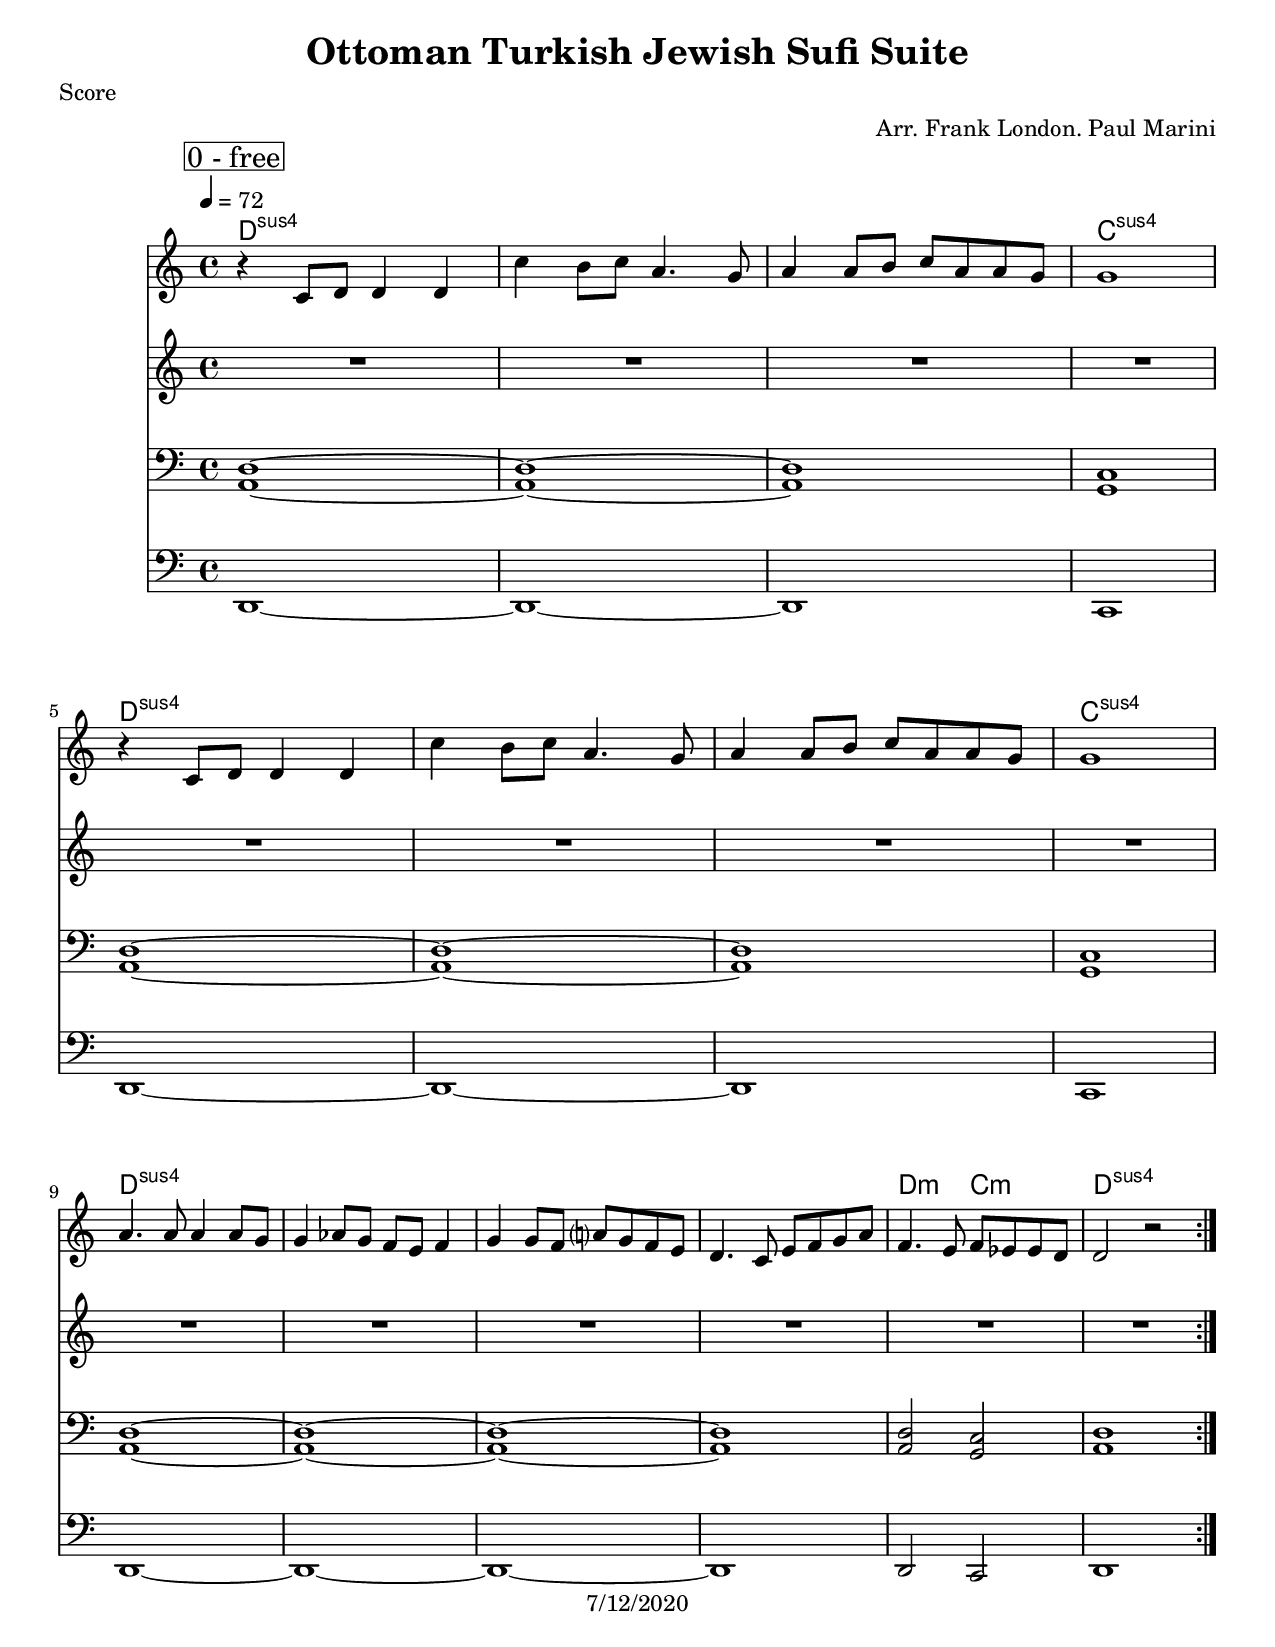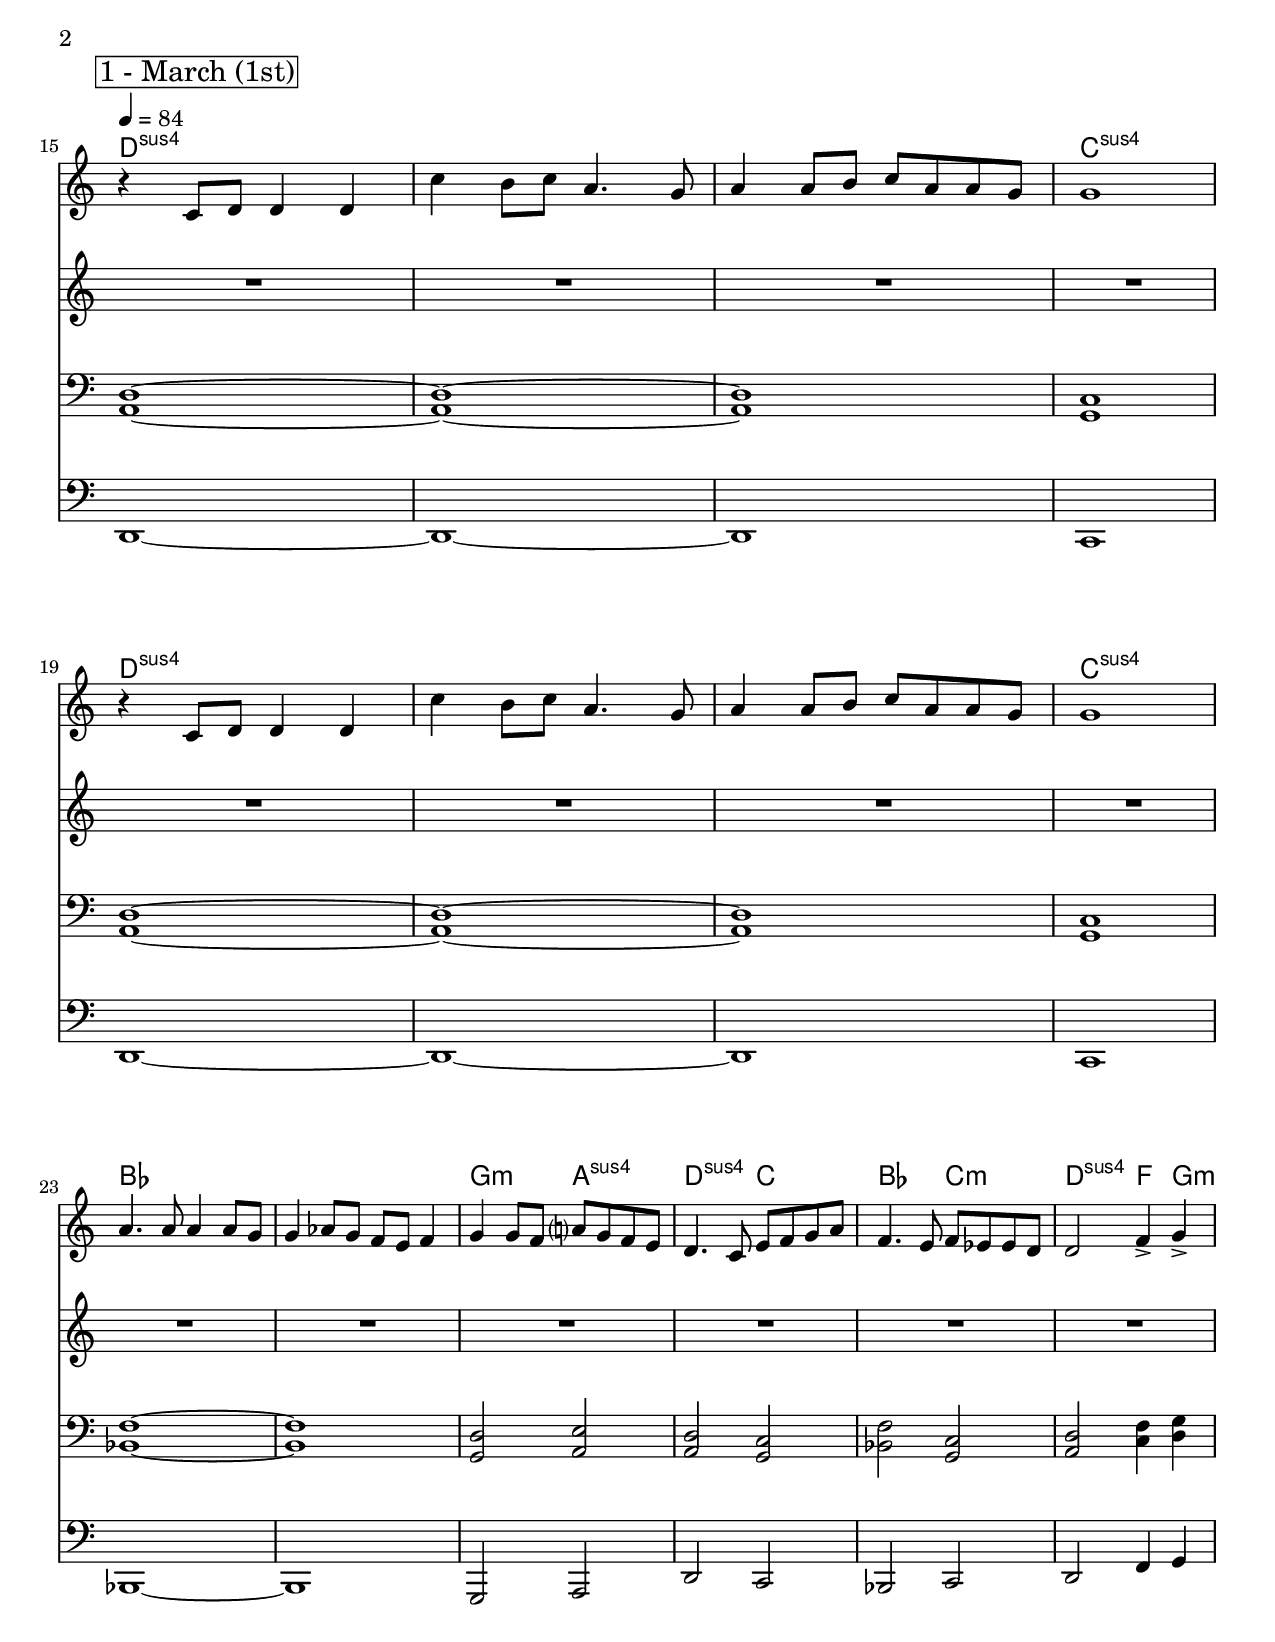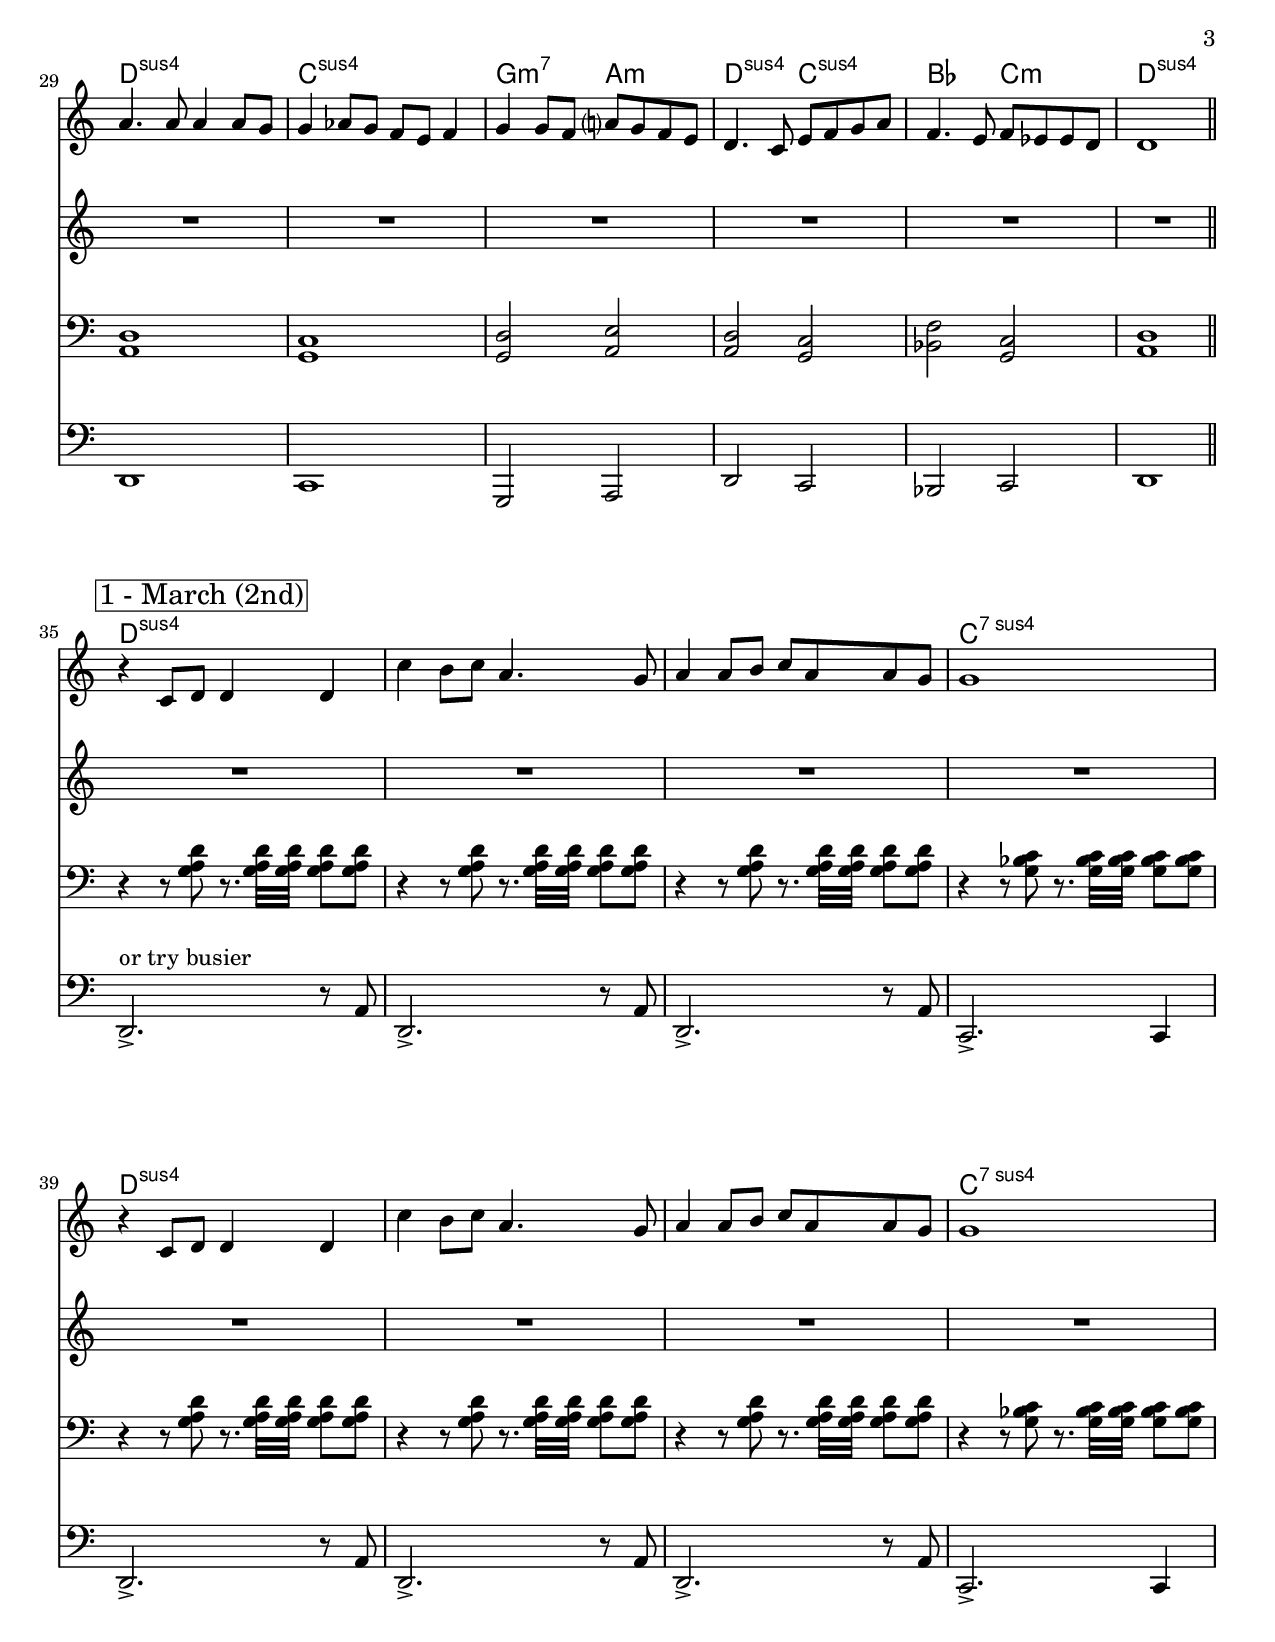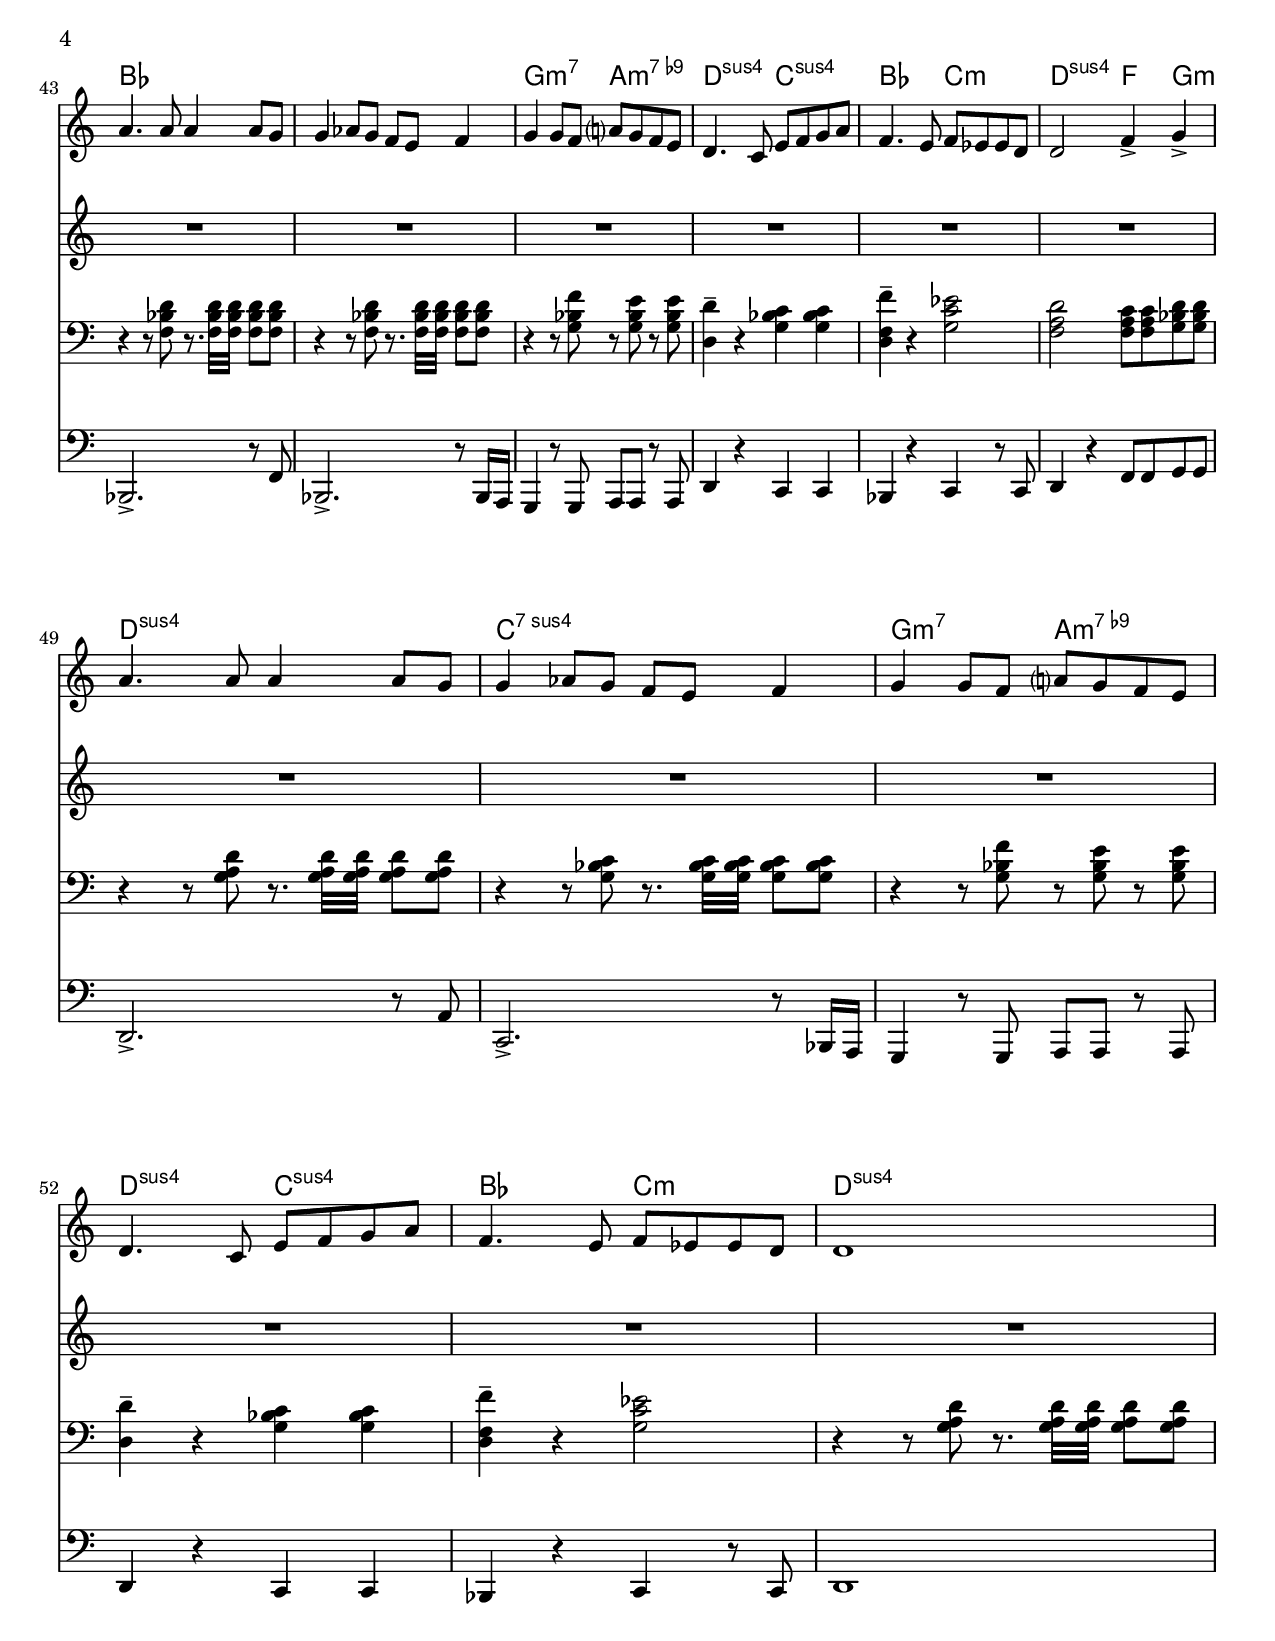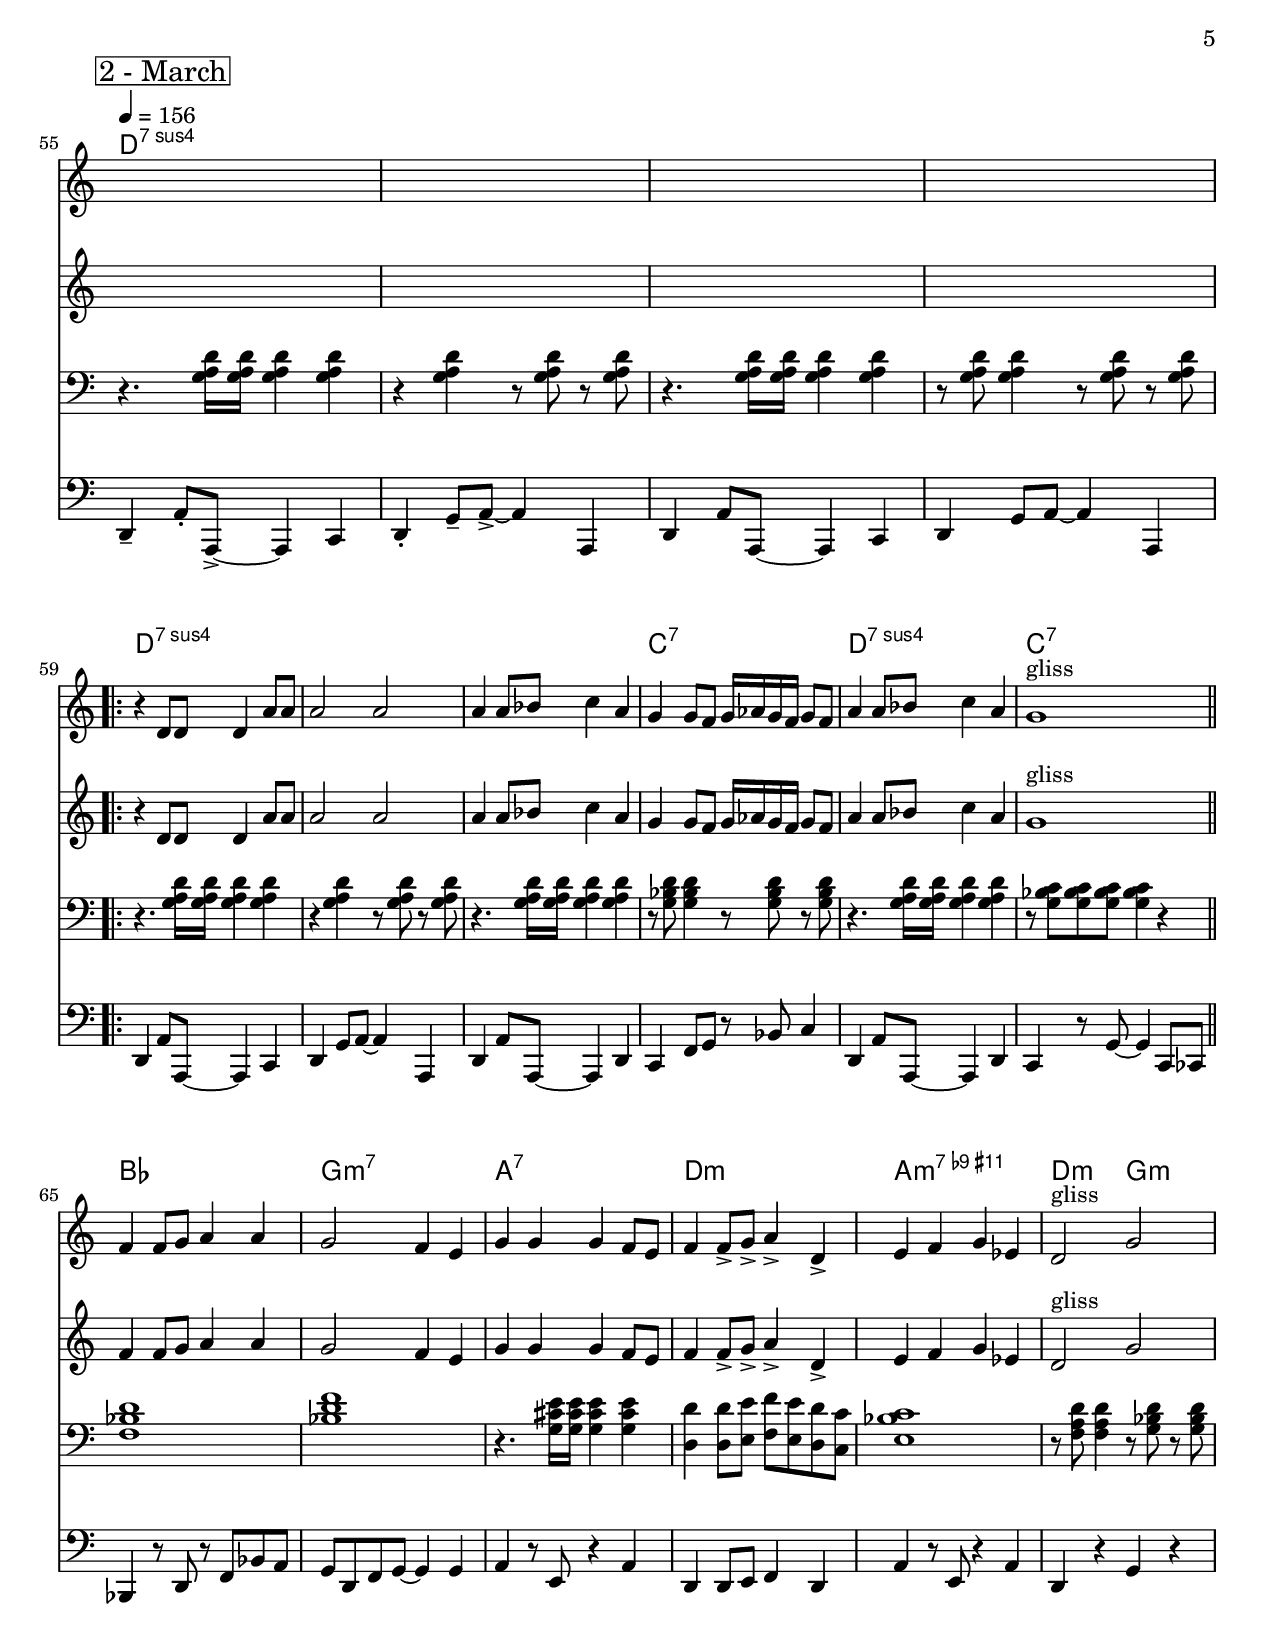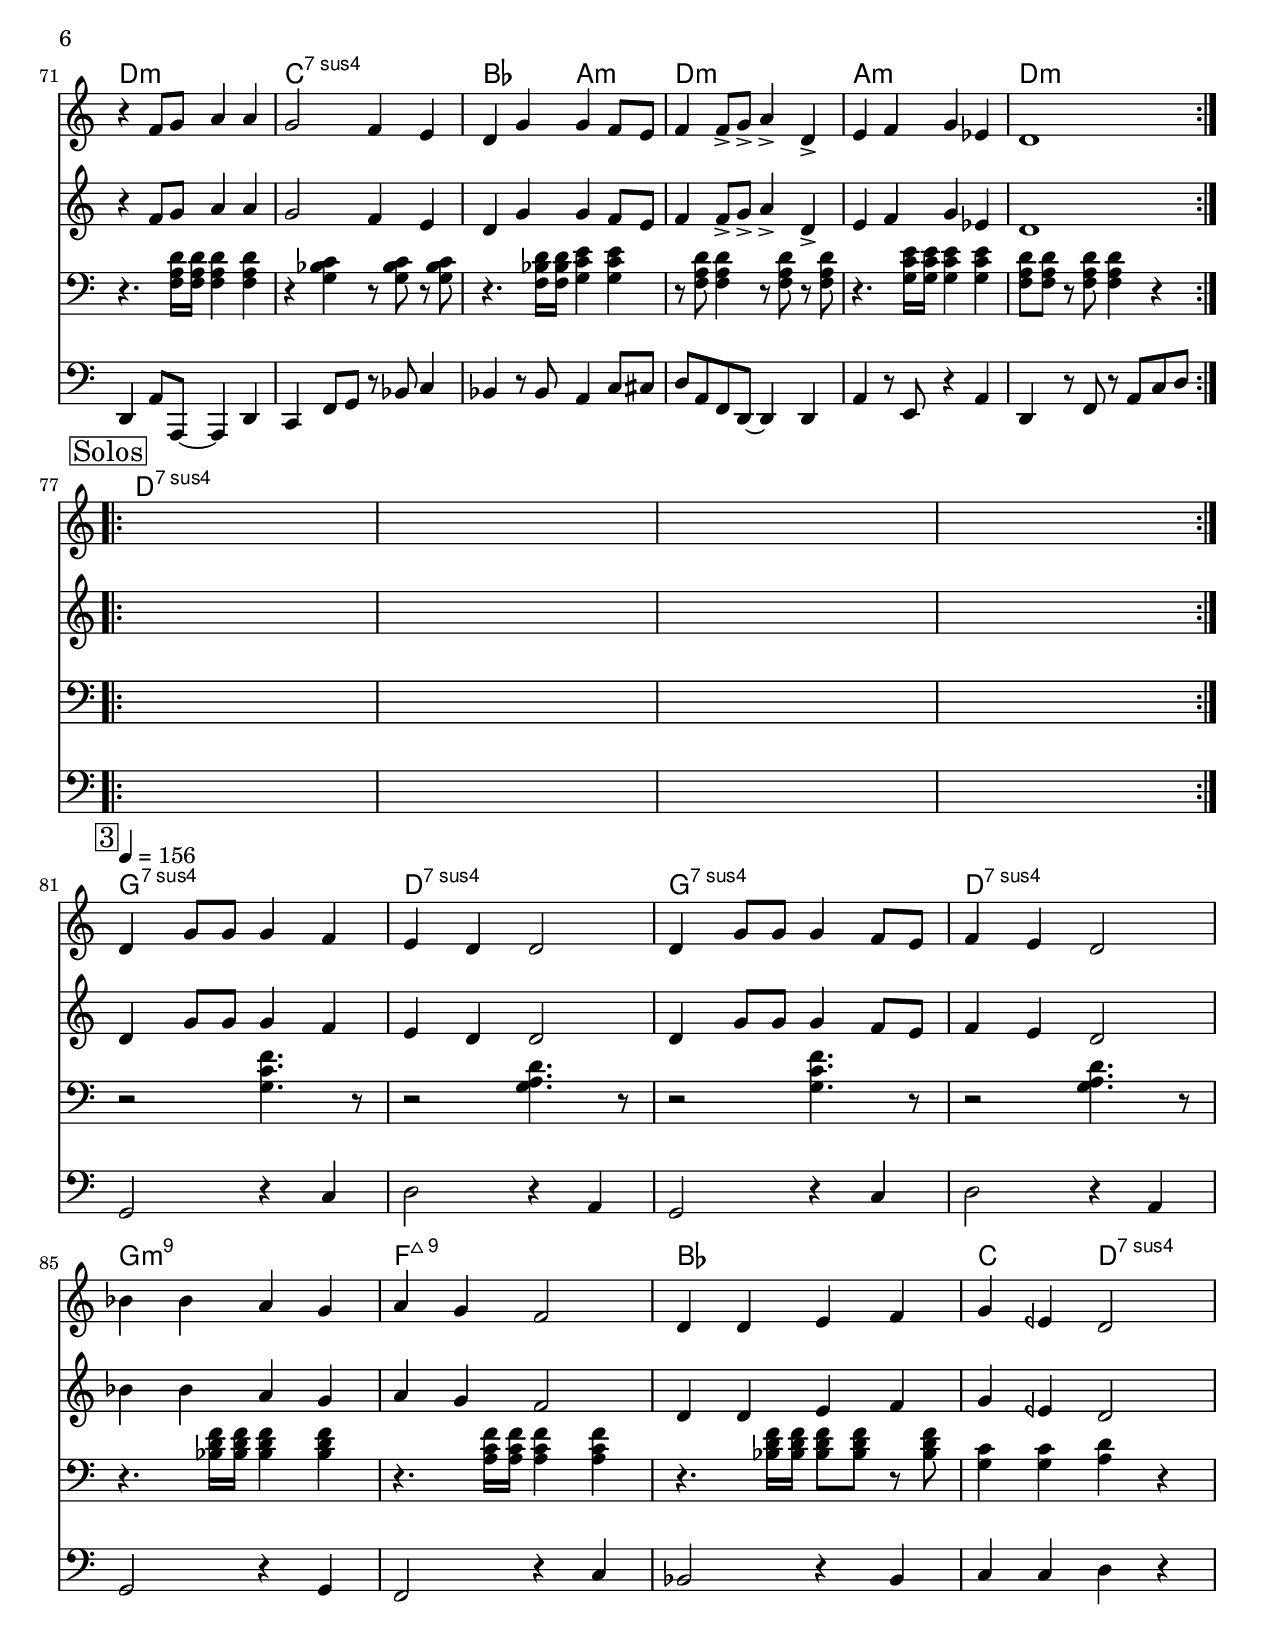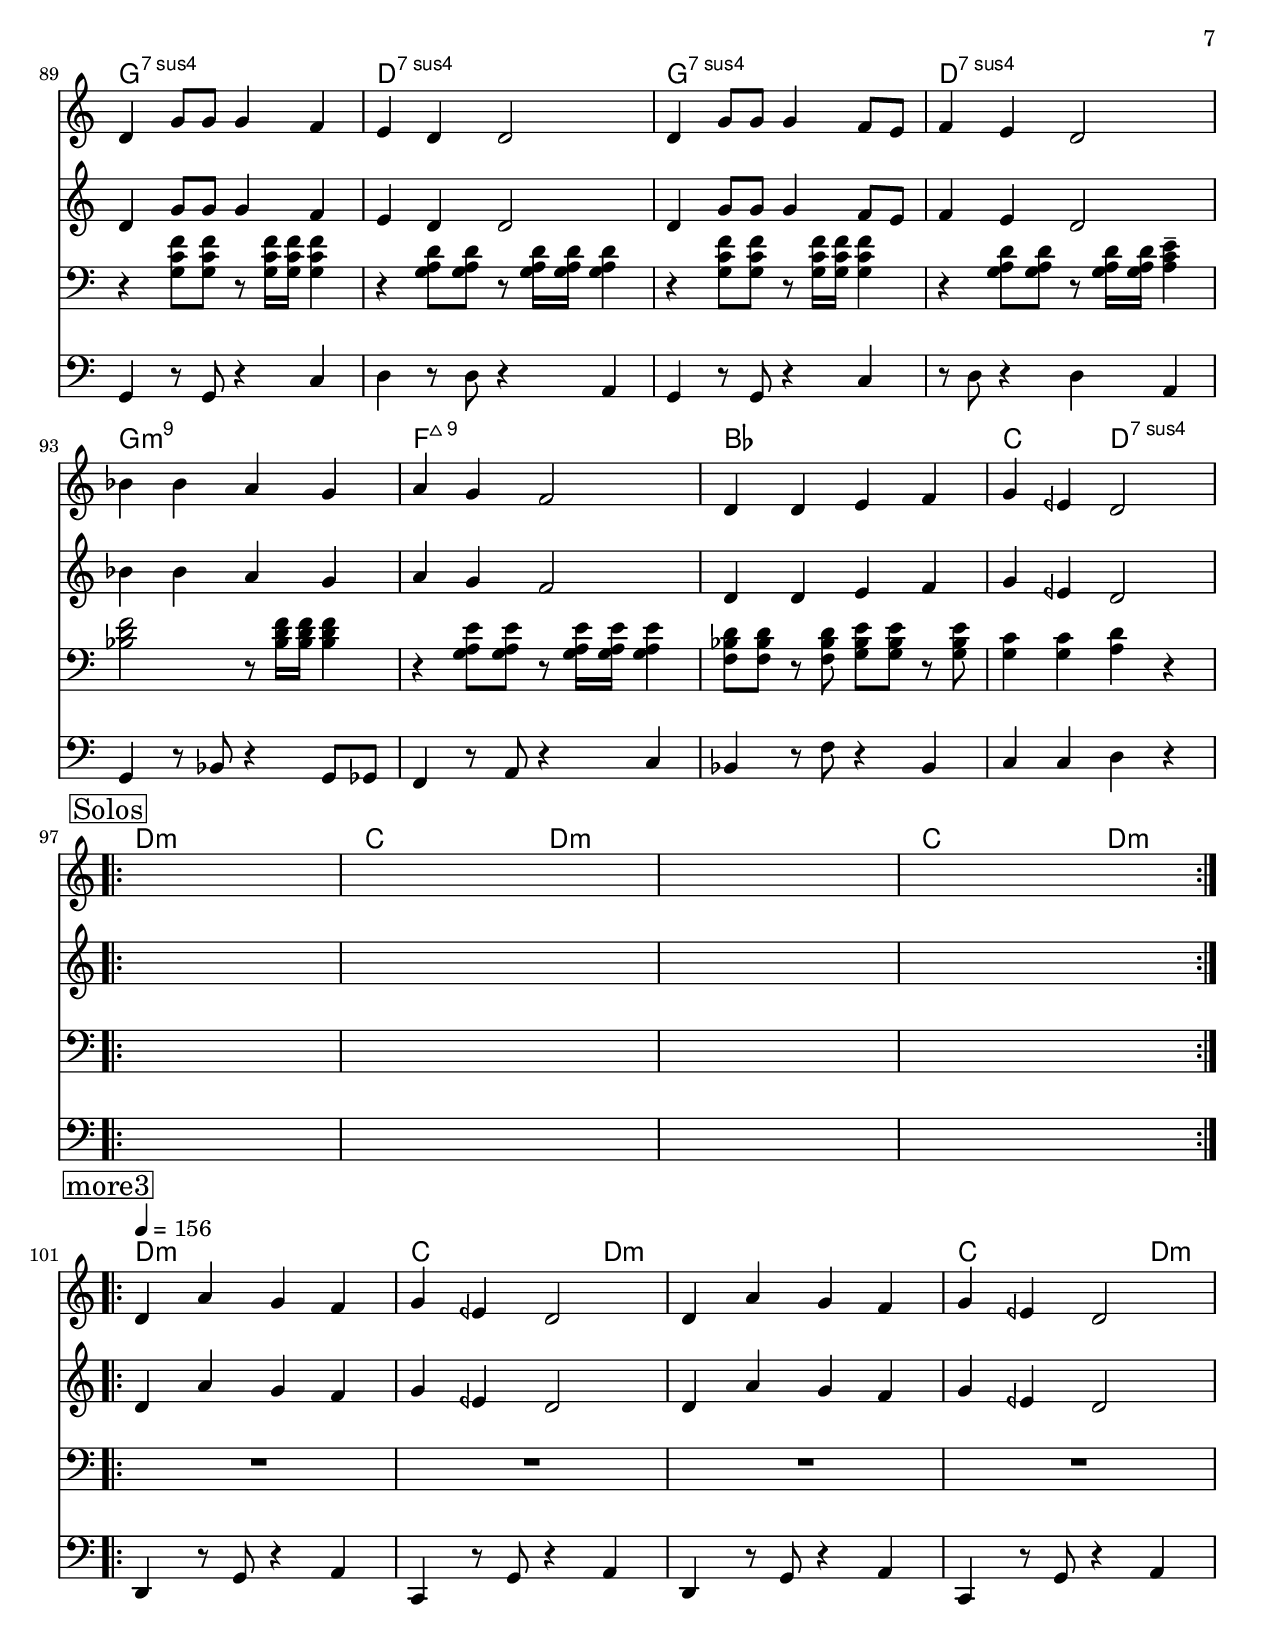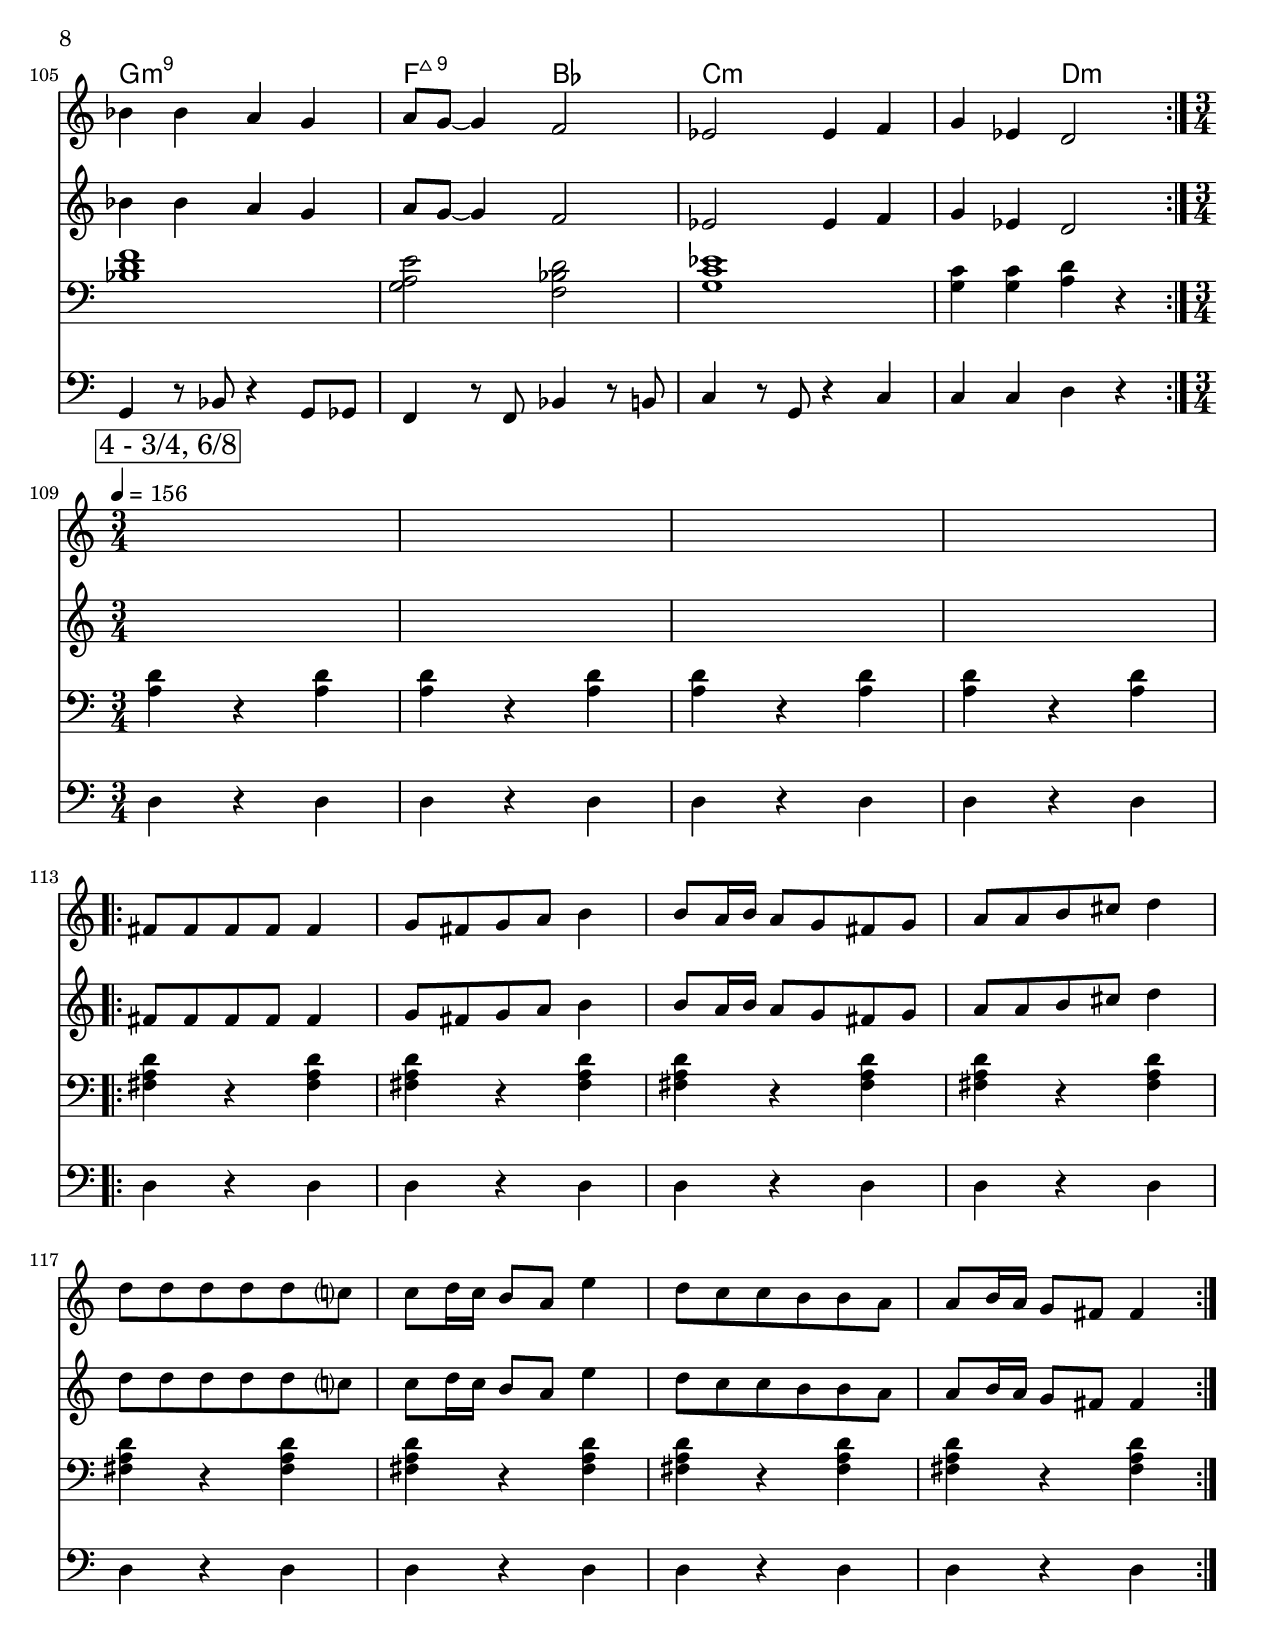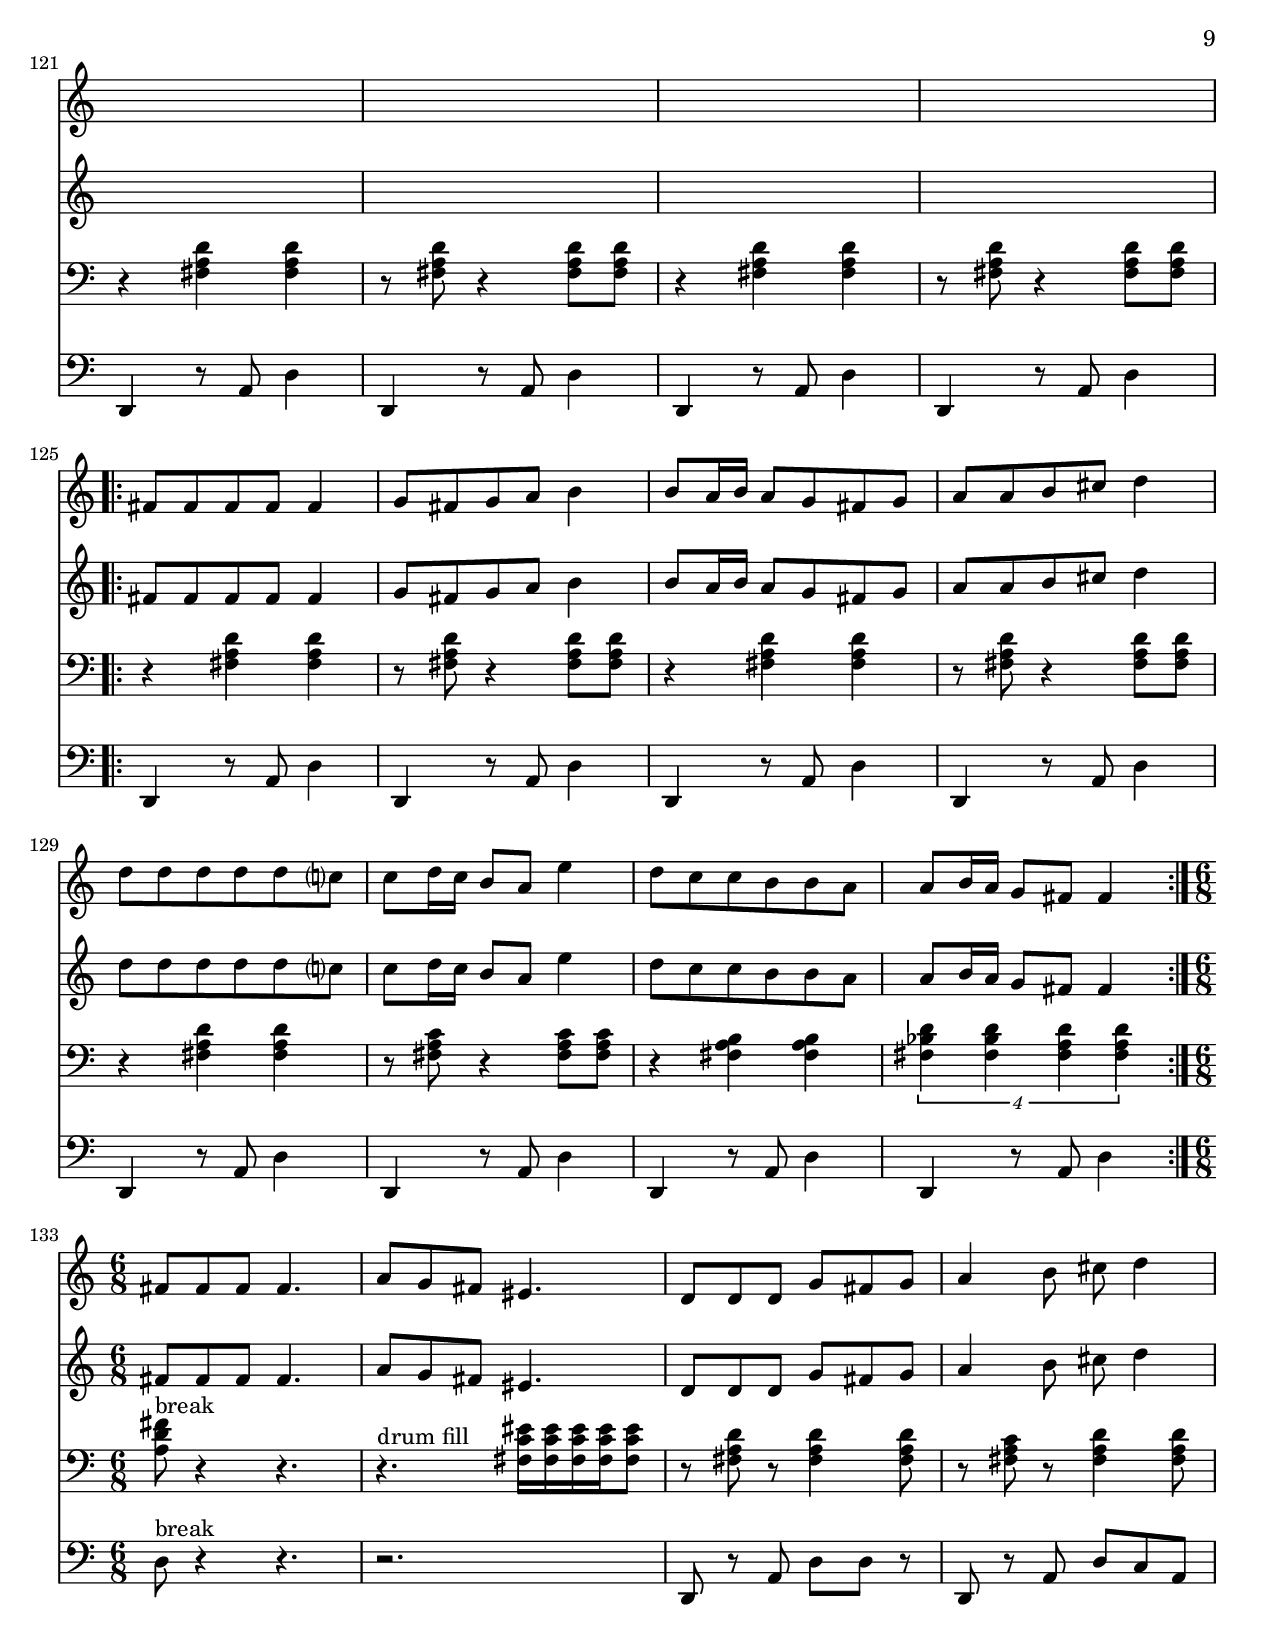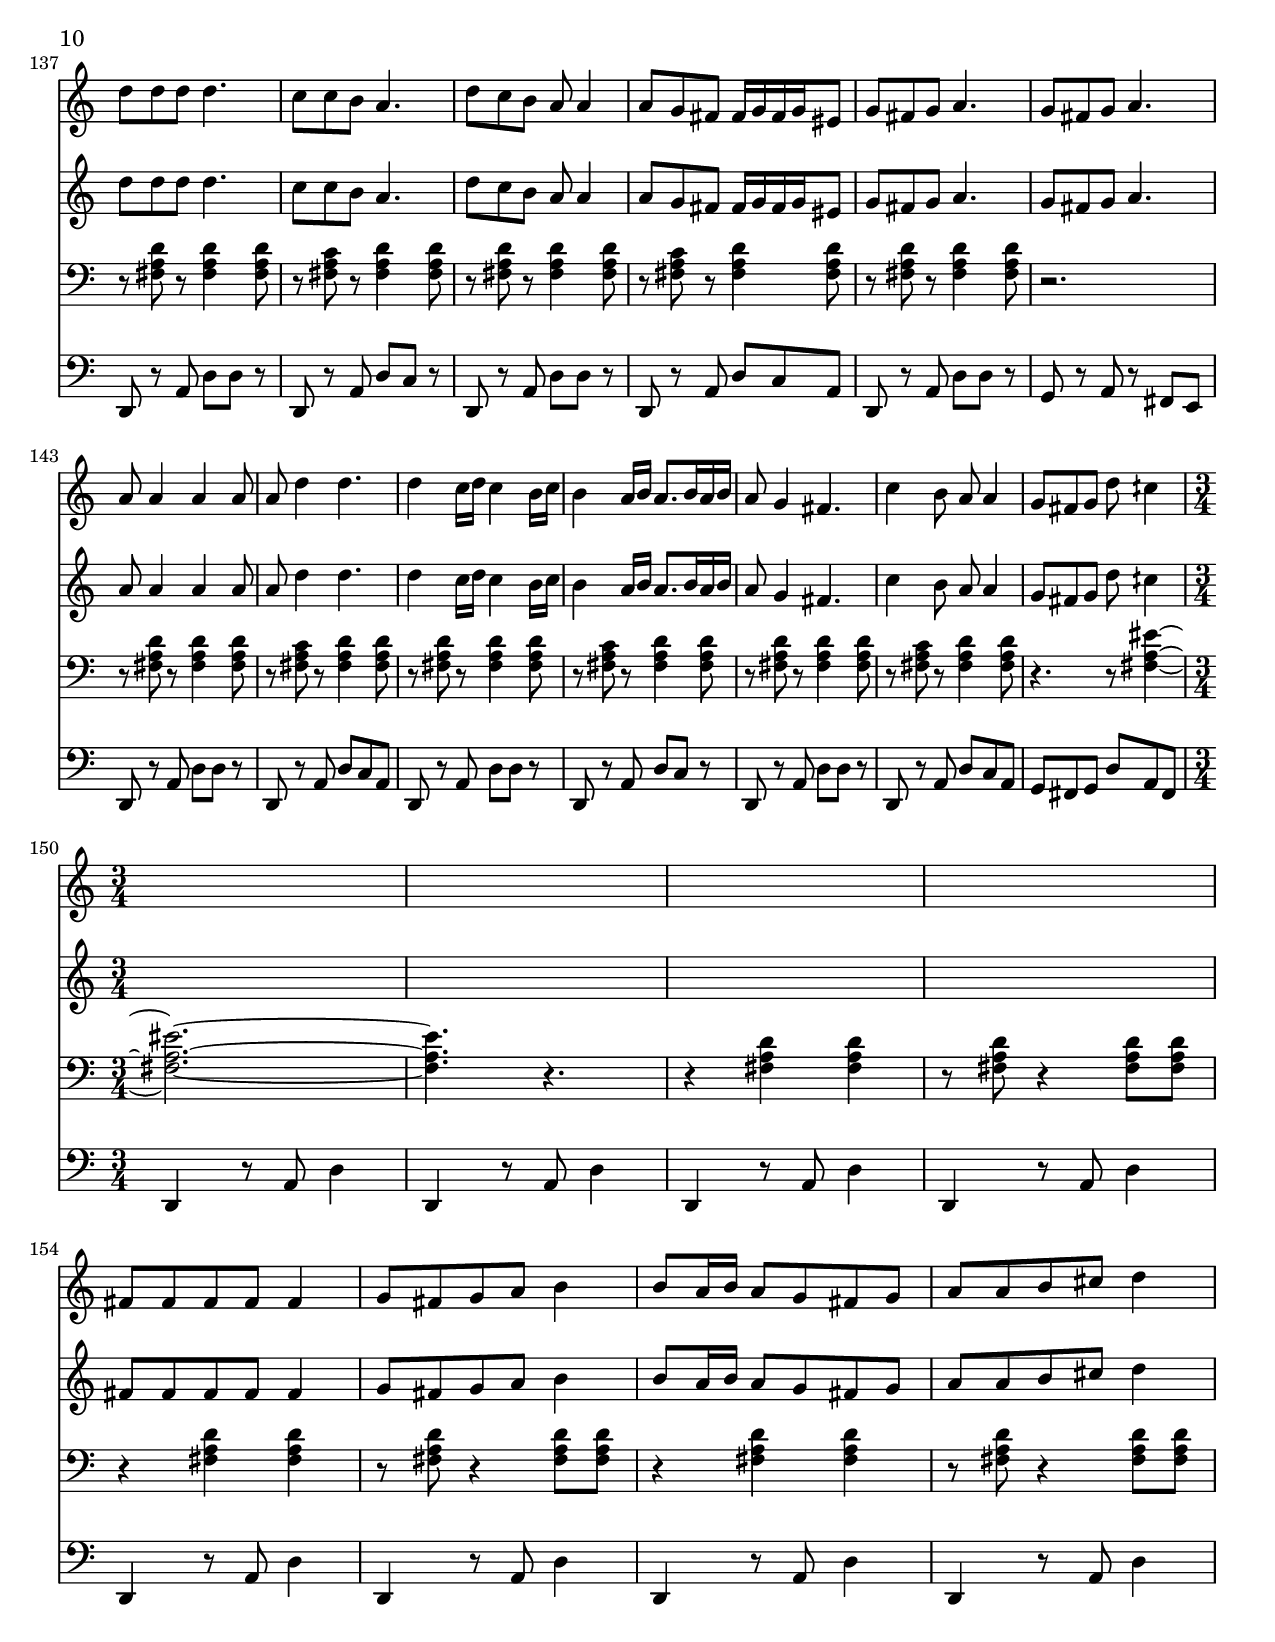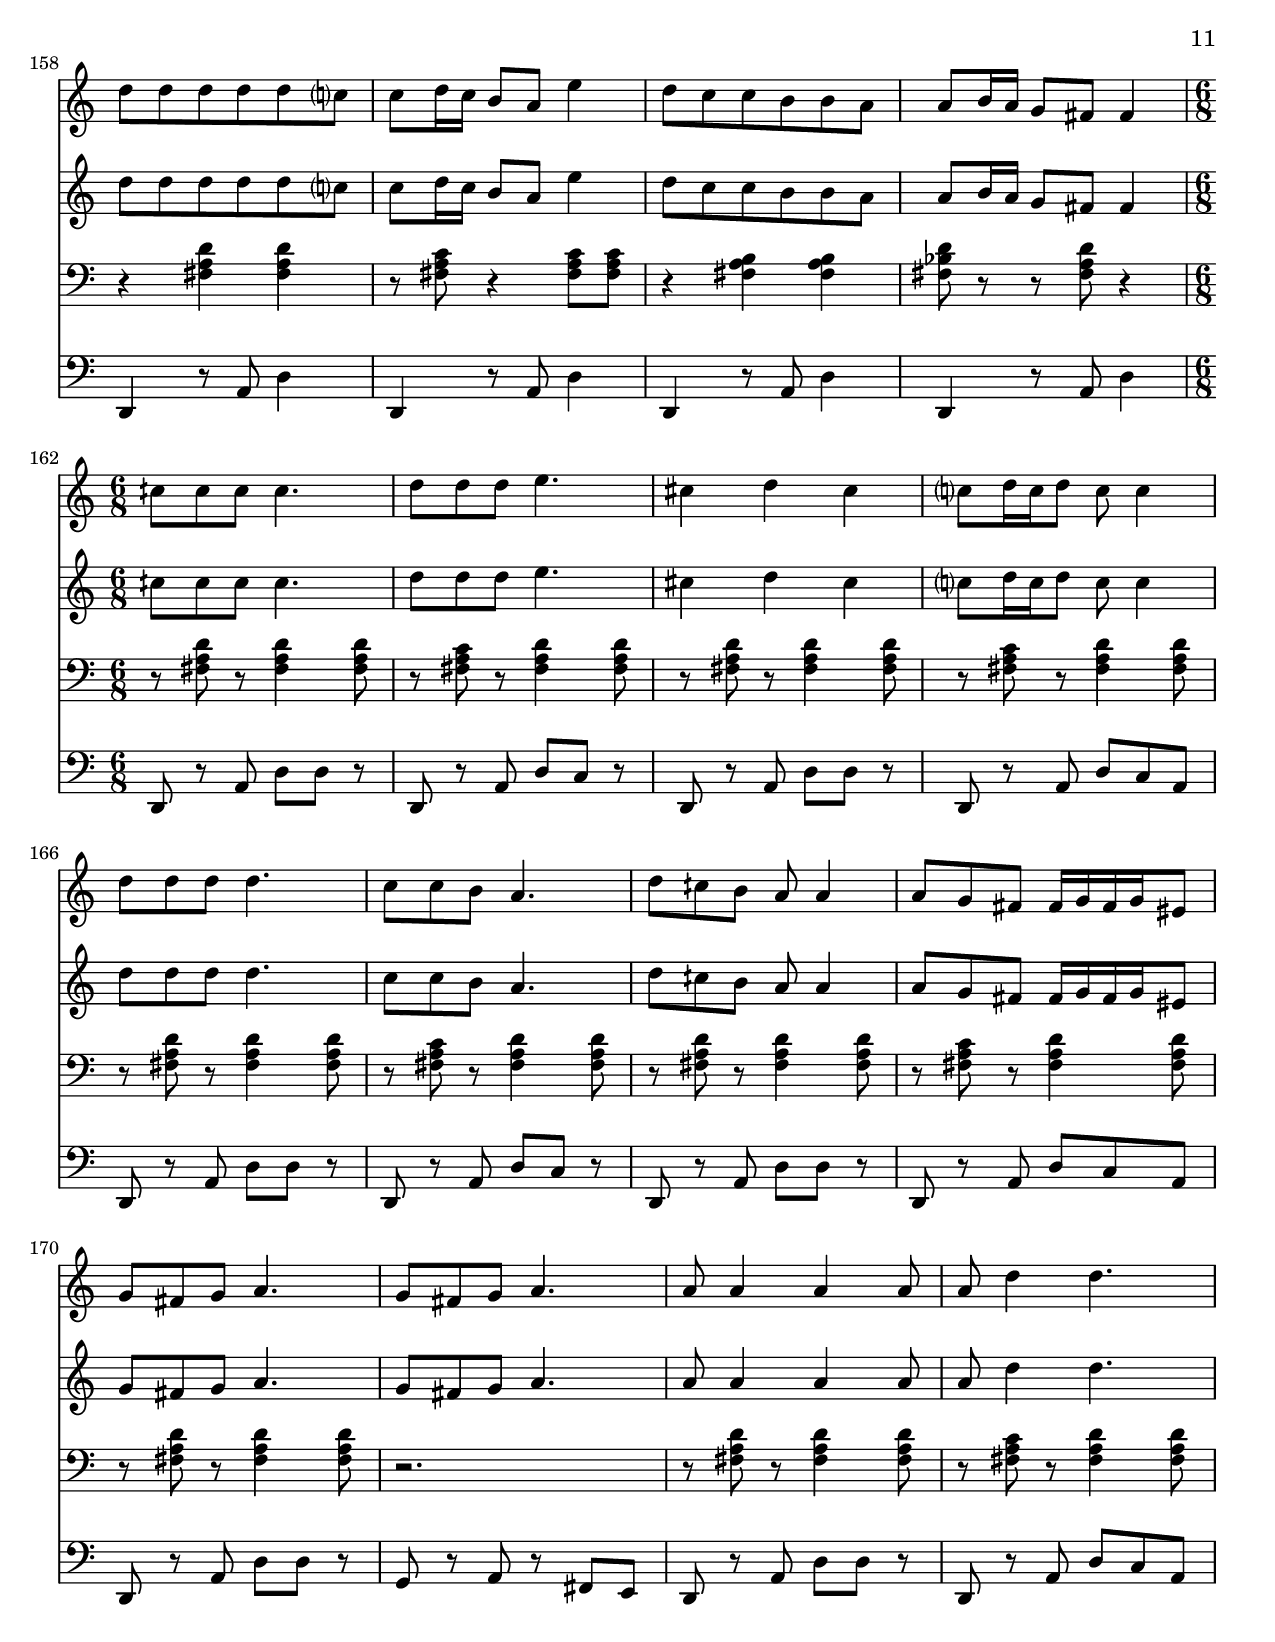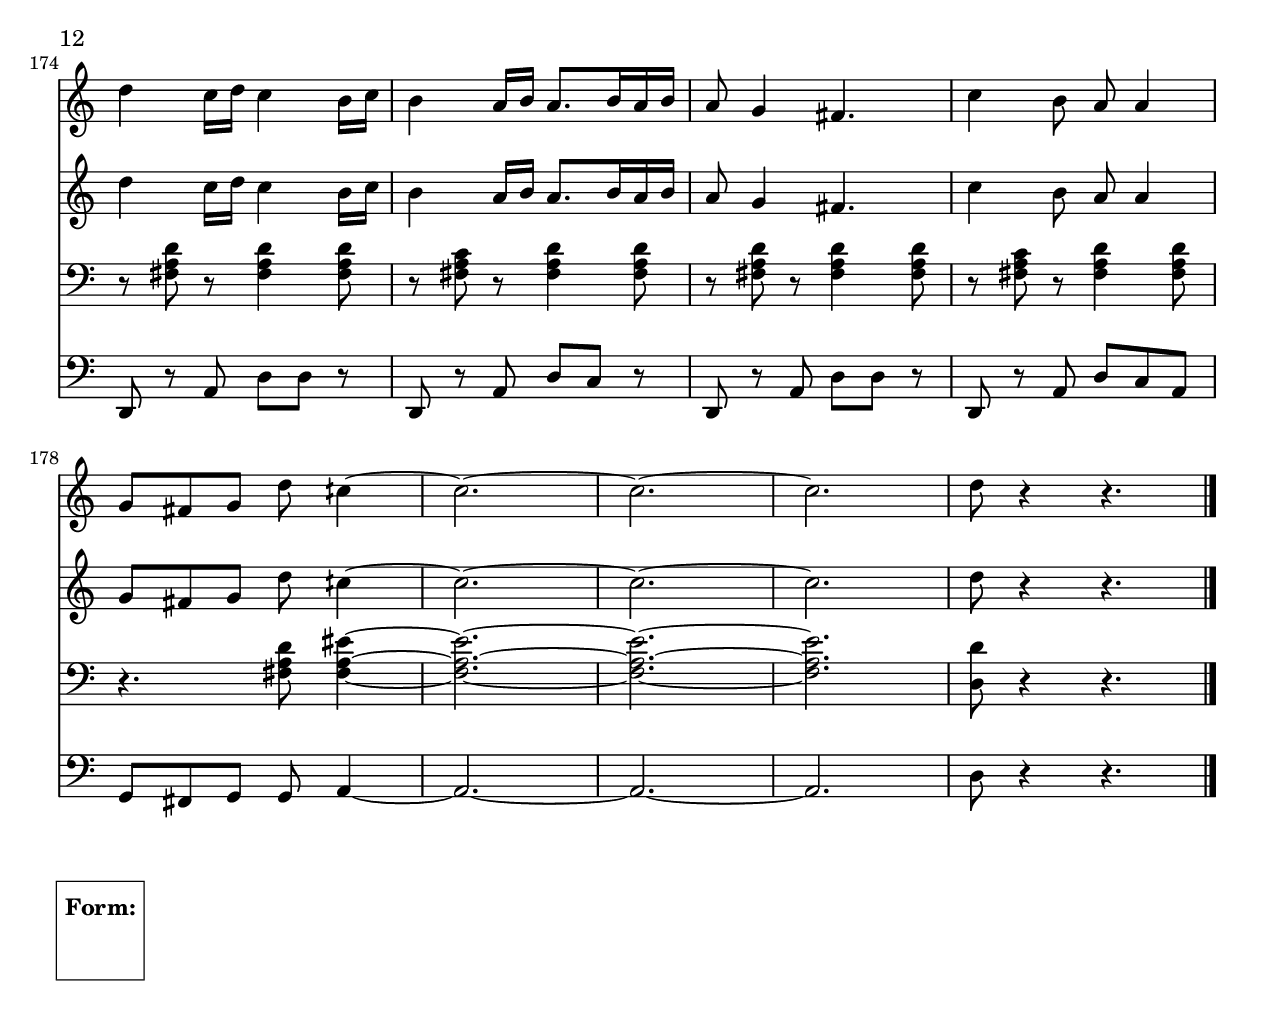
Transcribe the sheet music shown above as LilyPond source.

\version "2.20.0"

\header {
	title = "Ottoman Turkish Jewish Sufi Suite"
	composer = ""
	arranger = "Arr. Frank London. Paul Marini"
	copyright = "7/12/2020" %date of latest edits
}
\paper {
  #(set-paper-size "letter")
  }


slash = {
	\override NoteHead #'style = #'slash
	\override Stem #'transparent = ##t
}

noslash = {
	\revert NoteHead #'style
	\revert Stem #'transparent
}

the_form = %Form
	\markup { \box \column {
	\line { " " }
	\line { \bold " Form: " }
	\line { " " }
	\line { " " }
	}}

test = { \relative c' { \tempo 4 = 80 \set Score.markFormatter = #format-mark-box-letters
	\repeat volta 2 {
	}
}
}

%{ ornament conventions, a/o 10/2017
%	\prall		regular up ornament, metric
%	\lineprall	quick, nonmetric up ornament	(was \mordent)
%	\mordent		regular down ornament, nonmetric	(was \upbow)
%	\prallprall	consecutive up ornaments, metric
% \trill		trill
%	\turn		turn of some sort
%}

%{ split part:
%	<<
%		{ c8 d e f g f e d | c1 | }
%	\\
%		{ c,2 d8 e f g | c4 g e c | }
%	>>
%}

%{ modified volta spanners:
%	\repeat volta 4 {
%		c4 c c c | d4 d d d | e4 e e e |
%	}
%	\set Score.repeatCommands = #'((volta "1,3"))                   % gives custom volta spanner
%	    { f4 f g g  | }
%	\set Score.repeatCommands = #'((volta #f) (volta "2,4") end-repeat) % ends the 1st spanner, gives custom volta spanner and a repeat back
%			{ f8 f f f g a b c | }
%	\set Score.repeatCommands = #'((volta #f))                      % ends 2nd spanner
%}

frank = { \relative c' {  \set Score.markFormatter = #format-mark-box-letters

	\mark \markup { \box "0 - free" }
\tempo 4 = 72
	\repeat volta 2 {
        r4 c8 d d4 d | c' b8 c a4. g8 |
        a4 a8 b c a a g | g1 |
\break
        r4 c,8 d d4 d | c' b8 c a4. g8 |
        a4 a8 b c a a g | g1 |
\break
        a4. a8 a4 a8 g | g4 aes8 g f e f4 | 
        g4 g8 f a? g f e | d4. c8 e f g a | 
        f4. e8 f ees ees d | d2 r |
	}
\break

	\mark \markup { \box "1 - March (1st)" }
\tempo 4 = 84
    r4 c8 d d4 d | c' b8 c a4. g8 |
    a4 a8 b c a a g | g1 |
\break
    r4 c,8 d d4 d | c' b8 c a4. g8 |
    a4 a8 b c a a g | g1 |
\break
    
    a4. a8 a4 a8 g | g4 aes8 g f e f4 | 
    g4 g8 f a? g f e | d4. c8 e f g a | 
    f4. e8 f ees ees d | d2 f4-> g-> |
\break
    a4. a8 a4 a8 g | g4 aes8 g f e f4 | 
    g4 g8 f a? g f e | d4. c8 e f g a | 
    f4. e8 f ees ees d | d1 | \bar "||"
\break

	\mark \markup { \box "1 - March (2nd)" }
    r4 c8 d d4 d | c' b8 c a4. g8 |
    a4 a8 b c a a g | g1 |
\break
    r4 c,8 d d4 d | c' b8 c a4. g8 |
    a4 a8 b c a a g | g1 |
\break
    
    a4. a8 a4 a8 g | g4 aes8 g f e f4 | 
    g4 g8 f a? g f e | d4. c8 e f g a | 
    f4. e8 f ees ees d | d2 f4-> g-> |
\break
    a4. a8 a4 a8 g | g4 aes8 g f e f4 | 
    g4 g8 f a? g f e | d4. c8 e f g a | 
    f4. e8 f ees ees d | d1 |
\break

	\mark \markup { \box "2 - March" }
\tempo 4 = 156
s1 | s1 | s1 | s1 | 
\break
	\repeat volta 2 {
        r4 d8 d d4 a'8 a | a2 a | 
        a4 a8 bes c4 a | g4 g8 f g16 aes g f g8 f |
        a4 a8 bes c4 a | g1^\markup "gliss" | \bar "||"
\break

        f4 f8 g a4 a | g2 f4 e |
        g4 g g f8 e | f4 f8-> g-> a4-> d,-> | 
        e4 f g ees | d2^\markup "gliss" g |
\break
        
        r4 f8 g a4 a | g2 f4 e |
        d4 g g f8 e | f4 f8-> g-> a4-> d,-> | 
        e4 f g ees | d1 |
        
    }
\break

	\mark \markup { \box "Solos" }
	\repeat volta 2 {
        s1 | s1 | s1 | s1 |
    }
\break

	\mark \markup { \box "3" }
\tempo 4 = 156
        d4 g8 g g4 f | e d d2 | 
        d4 g8 g g4 f8 e | f4 e d2 |
\break
        bes'4 bes a g | a g f2 |
        d4 d e f | g eeh d2 |
\break
        d4 g8 g g4 f | e d d2 | 
        d4 g8 g g4 f8 e | f4 e d2 |
\break
        bes'4 bes a g | a g f2 |
        d4 d e f | g eeh d2 |
\break

	\mark \markup { \box "Solos" }
	\repeat volta 2 {
        s1 | s1 | s1 | s1 |
    }
\break

	\mark \markup { \box "more3" }
\tempo 4 = 156
	\repeat volta 2 {
        d4 a' g f | g eeh d2 | 
        d4 a' g f | g eeh d2 | 
\break
        bes'4 bes a g | a8 g~ g4 f2 |
        ees2 ees4 f | g ees d2 |
    }
\break

	\mark \markup { \box "4 - 3/4, 6/8" }
\tempo 4 = 156
    \time 3/4
    s2. | s2. | s2. | s2. | % Vamp
\break
	\repeat volta 2 {
        fis8 fis fis fis fis4 | g8 fis g a b4 |
        b8 a16 b a8 g fis g | a a b cis d4 |
\break
        d8 d d d d c? | c d16 c b8 a e'4 | 
        d8 c c b b a | a8 b16 a g8 fis fis4 |
    }
\break

        s2. | s2. | s2. | s2. |
	\repeat volta 2 {
        fis8 fis fis fis fis4 | g8 fis g a b4 |
        b8 a16 b a8 g fis g | a a b cis d4 |
\break
        d8 d d d d c? | c d16 c b8 a e'4 | 
        d8 c c b b a | a8 b16 a g8 fis fis4 |
    }
\break

    \time 6/8
        fis8 fis fis fis4. |  a8 g fis eis4. | 
        d8 d d g fis g | a4 b8 cis d4 |
\break
        d8 d d d4. | c8 c b a4. |
        d8 c b a a4 | a8 g fis fis16 g fis g eis8 |
        g8 fis g a4. | g8 fis g a4. | 

        a8 a4 a a8 | a8 d4 d4. | d4 c16 d c4 b16 c |
        b4 a16 b a8. b16 a b | a8 g4 fis4. |
        c'4 b8 a8 a4 | g8 fis g d' cih4 |
\break

    \time 3/4
        s2. | s2. | s2. | s2. |
\break
        fis,8 fis fis fis fis4 | g8 fis g a b4 |
        b8 a16 b a8 g fis g | a a b cis d4 |
\break
        d8 d d d d c? | c d16 c b8 a e'4 | 
        d8 c c b b a | a8 b16 a g8 fis fis4 |
\break
    \time 6/8
        cih'8 cih cih cih4. | d8 d d e4. |
        cis4 d cis | c?8 d16 c d8 c c4 | 
\break
        d8 d d d4. | c8 c b a4. |
        d8 cih b a a4 | a8 g fis fis16 g fis g eis8 |
\break
        g8 fis g a4. | g8 fis g a4. | 
        a8 a4 a a8 | a8 d4 d4. |
\break
        d4 c16 d c4 b16 c | b4 a16 b a8. b16 a b |
        a8 g4 fis4. | c'4 b8 a a4 |
\break
        g8 fis g d' cih4~ | cih2.~ | cih2.~ | cih2. |
        d8 r4 r4. | \bar "|."
}
}

melody = { \relative c' {  \set Score.markFormatter = #format-mark-box-letters

	\mark \markup { \box "0 - free" }
\tempo 4 = 72
	\repeat volta 2 {
        R1 | R1 | R1 | R1 | 
\break
        R1 | R1 | R1 | R1 | 
\break
        R1 | R1 | R1 | R1 | 
        R1 | R1 | 
	}
\break

	\mark \markup { \box "1 - March (1st)" }
\tempo 4 = 84
    R1 | R1 | R1 | R1 | 
\break
    R1 | R1 | R1 | R1 | 
\break
    
    R1 | R1 | R1 | R1 | R1 | R1 |
\break
    R1 | R1 | R1 | R1 | R1 | R1 | \bar "||"
\break

	\mark \markup { \box "1 - March (2nd)" }
    R1 | R1 | R1 | R1 | 
\break
    R1 | R1 | R1 | R1 | 
\break
    
    R1 | R1 | R1 | R1 | R1 | R1 |
\break
    R1 | R1 | R1 | R1 | R1 | R1 |
\break

	\mark \markup { \box "2 - March" }
\tempo 4 = 156
s1 | s1 | s1 | s1 | 
\break
	\repeat volta 2 {
        r4 d8 d d4 a'8 a | a2 a | 
        a4 a8 bes c4 a | g4 g8 f g16 aes g f g8 f |
        a4 a8 bes c4 a | g1^\markup "gliss" | \bar "||"
\break

        f4 f8 g a4 a | g2 f4 e |
        g4 g g f8 e | f4 f8-> g-> a4-> d,-> | 
        e4 f g ees | d2^\markup "gliss" g |
\break
        
        r4 f8 g a4 a | g2 f4 e |
        d4 g g f8 e | f4 f8-> g-> a4-> d,-> | 
        e4 f g ees | d1 |
        
    }
\break

	\mark \markup { \box "Solos" }
	\repeat volta 2 {
        s1 | s1 | s1 | s1 |
    }
\break

	\mark \markup { \box "3" }
\tempo 4 = 156
        d4 g8 g g4 f | e d d2 | 
        d4 g8 g g4 f8 e | f4 e d2 |
\break
        bes'4 bes a g | a g f2 |
        d4 d e f | g eeh d2 |
\break
        d4 g8 g g4 f | e d d2 | 
        d4 g8 g g4 f8 e | f4 e d2 |
\break
        bes'4 bes a g | a g f2 |
        d4 d e f | g eeh d2 |
\break

	\mark \markup { \box "Solos" }
	\repeat volta 2 {
        s1 | s1 | s1 | s1 |
    }
\break

	\mark \markup { \box "more3" }
\tempo 4 = 156
	\repeat volta 2 {
        d4 a' g f | g eeh d2 | 
        d4 a' g f | g eeh d2 | 
\break
        bes'4 bes a g | a8 g~ g4 f2 |
        ees2 ees4 f | g ees d2 |
    }
\break

	\mark \markup { \box "4 - 3/4, 6/8" }
\tempo 4 = 156
    \time 3/4
    s2. | s2. | s2. | s2. | % Vamp
\break
	\repeat volta 2 {
        fis8 fis fis fis fis4 | g8 fis g a b4 |
        b8 a16 b a8 g fis g | a a b cis d4 |
\break
        d8 d d d d c? | c d16 c b8 a e'4 | 
        d8 c c b b a | a8 b16 a g8 fis fis4 |
    }
\break

        s2. | s2. | s2. | s2. |
	\repeat volta 2 {
        fis8 fis fis fis fis4 | g8 fis g a b4 |
        b8 a16 b a8 g fis g | a a b cis d4 |
\break
        d8 d d d d c? | c d16 c b8 a e'4 | 
        d8 c c b b a | a8 b16 a g8 fis fis4 |
    }
\break

    \time 6/8
        fis8 fis fis fis4. |  a8 g fis eis4. | 
        d8 d d g fis g | a4 b8 cis d4 |
\break
        d8 d d d4. | c8 c b a4. |
        d8 c b a a4 | a8 g fis fis16 g fis g eis8 |
        g8 fis g a4. | g8 fis g a4. | 

        a8 a4 a a8 | a8 d4 d4. | d4 c16 d c4 b16 c |
        b4 a16 b a8. b16 a b | a8 g4 fis4. |
        c'4 b8 a8 a4 | g8 fis g d' cih4 |
\break

    \time 3/4
        s2. | s2. | s2. | s2. |
\break
        fis,8 fis fis fis fis4 | g8 fis g a b4 |
        b8 a16 b a8 g fis g | a a b cis d4 |
\break
        d8 d d d d c? | c d16 c b8 a e'4 | 
        d8 c c b b a | a8 b16 a g8 fis fis4 |
\break
    \time 6/8
        cih'8 cih cih cih4. | d8 d d e4. |
        cis4 d cis | c?8 d16 c d8 c c4 | 
\break
        d8 d d d4. | c8 c b a4. |
        d8 cih b a a4 | a8 g fis fis16 g fis g eis8 |
\break
        g8 fis g a4. | g8 fis g a4. | 
        a8 a4 a a8 | a8 d4 d4. |
\break
        d4 c16 d c4 b16 c | b4 a16 b a8. b16 a b |
        a8 g4 fis4. | c'4 b8 a a4 |
\break
        g8 fis g d' cih4~ | cih2.~ | cih2.~ | cih2. |
        d8 r4 r4. | \bar "|."
}
}

midbrass = { \relative c { \set Score.markFormatter = #format-mark-box-letters
	\mark \markup { \box "0 - free" }
\tempo 4 = 72
	\repeat volta 2 {
        <a d>1~ | <a d>~ | <a d> | <g c>1 |
        <a d>1~ | <a d>~ | <a d> | <g c>1 |
\break
        <a d>1~ | <a d>~ | <a d>~ | <a d>1 |
        <a d>2 <g c> | <a d>1 |
	}
\break

	\mark \markup { \box "1 - March (1st)" }
\tempo 4 = 84
    <a d>1~ | <a d>~ | <a d> | <g c>1 |
    <a d>1~ | <a d>~ | <a d> | <g c>1 |
\break
    
    <bes f'>1~ | <bes f'> | 
    <g d'>2 <a e'> | <a d> <g c> |
    <bes f'> <c g> | <a d>2 <c f>4 <d g> |

\break
    <a d>1 | <g c> |
    <g d'>2 <a e'> | <a d> <g c> |
    <bes f'> <c g> | <a d>1 | \bar "||"
\break

	\mark \markup { \box "1 - March (2nd)" }
    r4 r8 <g' a d> r8. <g a d>32 <g a d> <g a d>8 <g a d> |
    r4 r8 <g a d> r8. <g a d>32 <g a d> <g a d>8 <g a d> |
    r4 r8 <g a d> r8. <g a d>32 <g a d> <g a d>8 <g a d> |
    r4 r8 <g bes c> r8. <g bes c>32 <g bes c> <g bes c>8 <g bes c> |
\break
    r4 r8 <g a d> r8. <g a d>32 <g a d> <g a d>8 <g a d> |
    r4 r8 <g a d> r8. <g a d>32 <g a d> <g a d>8 <g a d> |
    r4 r8 <g a d> r8. <g a d>32 <g a d> <g a d>8 <g a d> |
    r4 r8 <g bes c> r8. <g bes c>32 <g bes c> <g bes c>8 <g bes c> |
\break
    
    r4 r8 <f bes d> r8. <f bes d>32 <f bes d> <f bes d>8 <f bes d> |
    r4 r8 <f bes d> r8. <f bes d>32 <f bes d> <f bes d>8 <f bes d> |
    r4 r8 <g bes f'> r <g bes e> r <g bes e> |
    <d d'>4-- r <g bes c> <g bes c> |
    <f d f'>4-- r <g c ees>2 | 
    <f a d>2 <f a c>8 <f a c> <g bes d> <g bes d> |
\break
    r4 r8 <g a d> r8. <g a d>32 <g a d> <g a d>8 <g a d> |
    r4 r8 <g bes c> r8. <g bes c>32 <g bes c> <g bes c>8 <g bes c> |
    r4 r8 <g bes f'> r <g bes e> r <g bes e> |
    <d d'>4-- r <g bes c> <g bes c> |
    <f d f'>4-- r <g c ees>2 | 
    r4 r8 <g a d> r8. <g a d>32 <g a d> <g a d>8 <g a d> |
\break

	\mark \markup { \box "2 - March" }
\tempo 4 = 156
r4. <g a d>16 <g a d> <g a d>4 <g a d> | r <g a d> r8 <g a d> r <g a d> |
r4. <g a d>16 <g a d> <g a d>4 <g a d> | r8 <g a d> <g a d>4 r8 <g a d> r <g a d> |
	\repeat volta 2 {
r4. <g a d>16 <g a d> <g a d>4 <g a d> | r <g a d> r8 <g a d> r <g a d> |
r4. <g a d>16 <g a d> <g a d>4 <g a d> | r8 <g bes d> <g bes d>4 r8 <g bes d> r <g bes d> |
r4. <g a d>16 <g a d> <g a d>4 <g a d> | r8 <g bes c> <g bes c> <g bes c> <g bes c>4 r |
       \bar "||"
\break

        <f bes d>1 | <bes d f>1 | 
        r4. <g cis e>16 <g cis e> <g cis e>4 <g cis e> | 
        <d d'>4 <d d'>8 <e e'> <f f'> <e e'> <d d'> <c c'> | 
        <e bes' c>1 | r8 <f a d> <f a d>4 r8 <g bes d> r <g bes d> | 
\break
        r4. <f a d>16 <f a d>  <f a d>4 <f a d>  |
        r4 <g bes c> r8 <g bes c> r <g bes c> |
        r4. <f bes d>16 <f bes d>  <g c e>4 <g c e>  |
        r8 <f a d> <f a d>4 r8 <f a d> r <f a d> |
        r4. <g c e>16 <g c e>  <g c e>4 <g c e>  |
        <f a d>8 <f a d> r8 <f a d> <f a d>4 r |
    }
\break

	\mark \markup { \box "Solos" }
	\repeat volta 2 {
        s1 | s1 | s1 | s1 |
    }
\break

	\mark \markup { \box "3" }
\tempo 4 = 156
        r2 <g c f>4. r8 | r2 <g a d>4. r8 |
        r2 <g c f>4. r8 | r2 <g a d>4. r8 |
\break
        r4. <bes d f>16 <bes d f> <bes d f>4 <bes d f> |
        r4. <a c f>16 <a c f> <a c f>4 <a c f> |
        r4. <bes d f>16 <bes d f> <bes d f>8 <bes d f> r <bes d f> |
        <g c>4 <g c> <a d> r |
\break
        r4 <g c f>8 <g c f> r <g c f>16 <g c f> <g c f>4 |
        r4 <g a d>8 <g a d> r <g a d>16 <g a d> <g a d>4 |
        r4 <g c f>8 <g c f> r <g c f>16 <g c f> <g c f>4 |
        r4 <g a d>8 <g a d> r <g a d>16 <g a d> <a c e>4-- |
\break
        <bes d f>2 r8 <bes d f>16 <bes d f> <bes d f>4 | 
        r4 <g a e'>8 <g a e'> r <g a e'>16 <g a e'> <g a e'>4 |
        <f bes d>8 <f bes d> r <f bes d> <g bes e>8 <g bes e> r <g bes e> |
        <g c>4 <g c> <a d> r |
        

\break

	\mark \markup { \box "Solos" }
	\repeat volta 2 {
        s1 | s1 | s1 | s1 |
    }
\break

	\mark \markup { \box "more3" }
	\repeat volta 2 {
        R1 | R1 | R1 | R1 |
\break
        <bes d f>1 | <g a e'>2 <f bes d> | 
        <g c ees>1 | <g c>4 <g c> <a d> r |
    }
\break

	\mark \markup { \box "4 - 3/4, 6/8" }
\tempo 4 = 156
    \time 3/4
    <a d>4 r <a d> | <a d>4 r <a d> |
    <a d>4 r <a d> | <a d>4 r <a d> | % Vamp
\break
	\repeat volta 2 {
        <fis a d>4 r <fis a d> | <fis a d>4 r <fis a d> |
        <fis a d>4 r <fis a d> | <fis a d>4 r <fis a d> |
\break
        <fis a d>4 r <fis a d> | <fis a d>4 r <fis a d> |
        <fis a d>4 r <fis a d> | <fis a d>4 r <fis a d> |
    }
\break

    r4 <fis a d> <fis a d> | r8 <fis a d> r4 <fis a d>8 <fis a d> |
    r4 <fis a d> <fis a d> | r8 <fis a d> r4 <fis a d>8 <fis a d> |
	\repeat volta 2 {
        r4 <fis a d> <fis a d> | r8 <fis a d> r4 <fis a d>8 <fis a d> |
        r4 <fis a d> <fis a d> | r8 <fis a d> r4 <fis a d>8 <fis a d> |
\break
        r4 <fis a d> <fis a d> | r8 <fis a c> r4 <fis a c>8 <fis a c> |
        r4 <fis a b> <fis a b> | \tuplet 4/3 { <fis bes d>4 <fis bes d> <fis a d> <fis a d> } |
    }
\break

    \time 6/8
    <a d fis>8^\markup {"break"} r4 r4. | r4.^\markup {"drum fill"} <fis c' eis>16 <fis c' eis> <fis c' eis> <fis c' eis> <fis c' eis>8 | 
    r8 <fis a d> r <fis a d>4 <fis a d>8 | 
    r8 <fis a c> r <fis a d>4 <fis a d>8 | 
\break
    r8 <fis a d> r <fis a d>4 <fis a d>8 | 
    r8 <fis a c> r <fis a d>4 <fis a d>8 | 
    r8 <fis a d> r <fis a d>4 <fis a d>8 | 
    r8 <fis a c> r <fis a d>4 <fis a d>8 | 
    r8 <fis a d> r <fis a d>4 <fis a d>8 | 
    r2. |

    r8 <fis a d> r <fis a d>4 <fis a d>8 | 
    r8 <fis a c> r <fis a d>4 <fis a d>8 | 
    r8 <fis a d> r <fis a d>4 <fis a d>8 | 
    r8 <fis a c> r <fis a d>4 <fis a d>8 | 
    r8 <fis a d> r <fis a d>4 <fis a d>8 | 
    r8 <fis a c> r <fis a d>4 <fis a d>8 | 
    r4. r8 <fis a eis'>4~ |
\break

    \time 3/4
    <fis a eis'>2.~ | <fis a eis'>4. r4. |
    r4 <fis a d> <fis a d> | r8 <fis a d> r4 <fis a d>8 <fis a d> |
\break
    r4 <fis a d> <fis a d> | r8 <fis a d> r4 <fis a d>8 <fis a d> |
    r4 <fis a d> <fis a d> | r8 <fis a d> r4 <fis a d>8 <fis a d> |
\break
        r4 <fis a d> <fis a d> | r8 <fis a c> r4 <fis a c>8 <fis a c> |
        r4 <fis a b> <fis a b> | <fis bes d>8 r r <fis a d> r4  |
\break
    \time 6/8
    r8 <fis a d> r <fis a d>4 <fis a d>8 | 
    r8 <fis a c> r <fis a d>4 <fis a d>8 | 
    r8 <fis a d> r <fis a d>4 <fis a d>8 | 
    r8 <fis a c> r <fis a d>4 <fis a d>8 | 
\break
    r8 <fis a d> r <fis a d>4 <fis a d>8 | 
    r8 <fis a c> r <fis a d>4 <fis a d>8 | 
    r8 <fis a d> r <fis a d>4 <fis a d>8 | 
    r8 <fis a c> r <fis a d>4 <fis a d>8 | 
\break
    r8 <fis a d> r <fis a d>4 <fis a d>8 | 
    r2. |
    r8 <fis a d> r <fis a d>4 <fis a d>8 | 
    r8 <fis a c> r <fis a d>4 <fis a d>8 | 
\break
    r8 <fis a d> r <fis a d>4 <fis a d>8 | 
    r8 <fis a c> r <fis a d>4 <fis a d>8 | 
    r8 <fis a d> r <fis a d>4 <fis a d>8 | 
    r8 <fis a c> r <fis a d>4 <fis a d>8 | 
\break
    r4. <fis a d>8 <fis a eis'>4~ | <fis a eis'>2.~ | 
    <fis a eis'>2.~ | <fis a eis'>2. |
        <d d'>8 r4 r4. | \bar "|."
}
}


bass = { \relative c, { \set Score.markFormatter = #format-mark-box-letters

	\mark \markup { \box "0 - free" }
\tempo 4 = 72
	\repeat volta 2 {
        d1~ | d~ | d | c1 |
        d1~ | d~ | d | c1 |
\break
        d1~ | d~ | d~ | d1 |
        d2 c | d1 |
	}
\break

	\mark \markup { \box "1 - March (1st)" }
\tempo 4 = 84
        d1~ | d~ | d | c1 |
        d1~ | d~ | d | c1 |
\break
        bes1~ | bes | g2 a | d c |
        bes2 c | d f4 g |
\break
        d1 | c | g2 a | d c |
        bes2 c | d1 | \bar "||"
\break

	\mark \markup { \box "1 - March (2nd)" }
    d2.->^\markup {"or try busier"} r8 a' | d,2.-> r8 a' |
    d,2.-> r8 a' | c,2.-> c4 |
\break
    d2.-> r8 a' | d,2.-> r8 a' |
    d,2.-> r8 a' | c,2.-> c4 |
\break
    bes2.-> r8 f' | bes,2.-> r8 bes16 a |
    g4 r8 g  a8 a r a8 | d4 r c c |
    bes4 r c r8 c | d4 r f8 f g g |
\break
    d2.-> r8 a' | c,2.-> r8 bes16 a |
    g4 r8 g  a8 a r a8 | d4 r c c |
    bes4 r c r8 c | d1 |

\break

	\mark \markup { \box "2 - March" }
\tempo 4 = 156
    d4-- a'8-. a,->~ a4 c | d4-. g8-- a->~ a4 a, |
    d4 a'8 a,~ a4 c | d4 g8 a~ a4 a, |
	\repeat volta 2 {
        d4 a'8 a,~ a4 c | d4 g8 a~ a4 a, |
        d4 a'8 a,~ a4 d | c4 f8 g r bes c4  |
        d,4 a'8 a,~ a4 d | c4 r8 g'~ g4 c,8 ces | \bar "||"
\break

        bes4 r8 d r f bes a | g d f g~ g4 g | 
        a4 r8 e r4 a | d,4 d8 e f4 d | 
        a'4 r8 e r4 a | d,4 r g r | 
\break
        
        d4 a'8 a,~ a4 d | c4 f8 g r bes c4  |
        bes4 r8 bes a4 c8 cis | d8 a f d~ d4 d |
        a'4 r8 e r4 a | d,4 r8 f r a c d  | 
        
    }
\break
	\mark \markup { \box "Solos" }
	\repeat volta 2 {
        s1 | s1 | s1 | s1 |
    }
\break

	\mark \markup { \box "3" }
        g,2 r4 c | d2 r4 a | 
        g2 r4 c | d2 r4 a | 
\break
        g2 r4 g | f2 r4 c' |
        bes2 r4 bes | c4 c d r |
\break
        g,4 r8 g r4 c | d r8 d r4 a | 
        g4 r8 g r4 c | r8 d r4 d a | 
\break
        g4 r8 bes r4 g8 ges | f4 r8 a r4 c |
        bes4 r8 f' r4 bes, | c4 c d r |
\break

	\mark \markup { \box "Solos" }
	\repeat volta 2 {
        s1 | s1 | s1 | s1 |
    }
\break

	\mark \markup { \box "more3" }
	\repeat volta 2 {
        d,4 r8 g r4 a |
        c,4 r8 g' r4 a |
        d,4 r8 g r4 a |
        c,4 r8 g' r4 a |
\break
        g4 r8 bes r4 g8 ges | 
        f4 r8 f bes4 r8 b | 
        c4 r8 g r4 c |
        c4 c d r |
    }
\break

	\mark \markup { \box "4 - 3/4, 6/8" }
\tempo 4 = 156
    \time 3/4
    d4 r d | d4 r d | d4 r d | d4 r d | % Vamp
\break

    \repeat volta 2 {
        d4 r d | d4 r d | d4 r d | d4 r d |
\break
        d4 r d | d4 r d | d4 r d | d4 r d |
    }
\break

    d,4 r8 a' d4 | d,4 r8 a' d4 |
    d,4 r8 a' d4 | d,4 r8 a' d4 |
\break
	\repeat volta 2 {
        d,4 r8 a' d4 | d,4 r8 a' d4 |
        d,4 r8 a' d4 | d,4 r8 a' d4 |
\break
        d,4 r8 a' d4 | d,4 r8 a' d4 |
        d,4 r8 a' d4 | d,4 r8 a' d4 |
    }
\break

    \time 6/8
    d8^\markup {"break"} r4 r4. | r2. | 
    d,8 r a' d d r | d, r a' d c a |    
\break
    d,8 r a' d d r | d, r a' d c r |    
    d,8 r a' d d r | d, r a' d c a |    
    d,8 r a' d d r | g, r a r fis e |    
    d8 r a' d d r | d, r a' d c a |    
    d,8 r a' d d r | d, r a' d c r |    
    d,8 r a' d d r | d, r a' d c a |    
    g fis g d' a fis |

\break

    \time 3/4
    d4 r8 a' d4 | d,4 r8 a' d4 |
    d,4 r8 a' d4 | d,4 r8 a' d4 |
\break
    d,4 r8 a' d4 | d,4 r8 a' d4 |
    d,4 r8 a' d4 | d,4 r8 a' d4 |
\break
    d,4 r8 a' d4 | d,4 r8 a' d4 |
    d,4 r8 a' d4 | d,4 r8 a' d4 |
\break
    \time 6/8
    d,8 r a' d d r | d, r a' d c r |    
    d,8 r a' d d r | d, r a' d c a |    
\break
    d,8 r a' d d r | d, r a' d c r |    
    d,8 r a' d d r | d, r a' d c a |    
\break
    d,8 r a' d d r | g, r a r fis e |    
    d8 r a' d d r | d, r a' d c a |    
\break
    d,8 r a' d d r | d, r a' d c r |    
    d,8 r a' d d r | d, r a' d c a |    
\break
    g fis g g a4~ | a2.~ | a2.~ | a2. |
        d8 r4 r4.  | \bar "|."
}
}


changes = { \chordmode {

% 0 - free
d1:sus | d1:sus | d1:sus | c:sus |
d1:sus | d1:sus | d1:sus | c:sus |

d1:sus | d1:sus | d1:sus | d:sus |
d2:min c:min | d1:sus |

% 1 - march (1st)
d1:sus | d1:sus | d1:sus | c:sus |
d1:sus | d1:sus | d1:sus | c:sus |

bes1 | bes | g2:min a:sus | d:sus c |
bes2 c:min | d2:sus f4 g:min |

d1:sus | c:sus | g2:min7 a:min | d:sus c:sus |
bes2 c:min | d1:sus |

% 1 - march (2nd)
d1:sus | d1:sus | d1:sus | c:sus7 |
d1:sus | d1:sus | d1:sus | c:sus7 |

bes1 | bes | g2:min7 a:min7.9- | d:sus c:sus |
bes2 c:min | d2:sus f4 g:min |

d1:sus | c:sus7 | g2:min7 a:min7.9- | d:sus c:sus |
bes2 c:min | d1:sus |

% 2 - march
d1:sus7 | d1:sus7 | d1:sus7 | d:sus7 |  %vamp

d1:sus7 | d:sus7 | d:sus7 | c:7 | 
d:sus7 | c:7 |

bes1 | g:min7 | a:7 | d:min | 
a:min7.9-11+ | d2:min g:min |
d1:min | c:sus7 | bes2 a:min | d1:min | 
a:min | d:min |

% Solos
d1:sus7 | d1:sus7 | d1:sus7 | d1:sus7 |

% 3
g1:sus7 | d:sus7 | g1:sus7 | d:sus7 |
g:min9 | f:maj9 | bes | c2: d:sus7 |
g1:sus7 | d:sus7 | g1:sus7 | d:sus7 |
g:min9 | f:maj9 | bes | c2: d:sus7 |

% More solos
d1:min | c2. d4:min | d1:min | c2. d4:min |

% more 3
d1:min | c2. d4:min | d1:min | c2. d4:min|
g1:min9 | f2:maj9 bes | c1:min | c2:min d:min |


}
}


\book {
	\bookOutputSuffix "score"
    \header { poet = "Score" }
	\score {
	  <<
	    \new ChordNames {
		\set chordChanges = ##t
		\changes
	    }
	    \new Staff { \clef treble
		\frank
	    }
	    \new Staff { \clef treble
		\melody
	    }
	    \new Staff { \clef bass
		\midbrass
	    }
	    \new Staff { \clef bass
		\bass
	    }
	  >>
	}
	\the_form
}
%{
\book {
	\bookOutputSuffix "midbrass"
    \header { poet = "Midbrass" }
	\score {
	  <<
	    \new ChordNames {
		\set chordChanges = ##t
		\changes
	    }
	    \new Staff { \clef bass
		\midbrass
	    }
	  >>
	}
	\the_form
}
%}
\book {
	\score {
	  <<
		\new Staff {
		  \set Staff.midiInstrument = #"trumpet" \unfoldRepeats
			\frank
		}
		\new Staff {
		  \set Staff.midiInstrument = #"trumpet" \unfoldRepeats
			\melody
		}
		\new Staff {
		  \set Staff.midiInstrument = #"trumpet" \unfoldRepeats
			\midbrass
		}
		\new Staff {
		  \set Staff.midiInstrument = #"trumpet" \unfoldRepeats
			\bass
		}
	  >>
		\midi { }
	}
}
%{
\book {
	\score {
	  <<
		\new Staff {
		  \set Staff.midiInstrument = #"trumpet" \unfoldRepeats
			\test
		}
	  >>
		\midi { }
	}
}
%}
